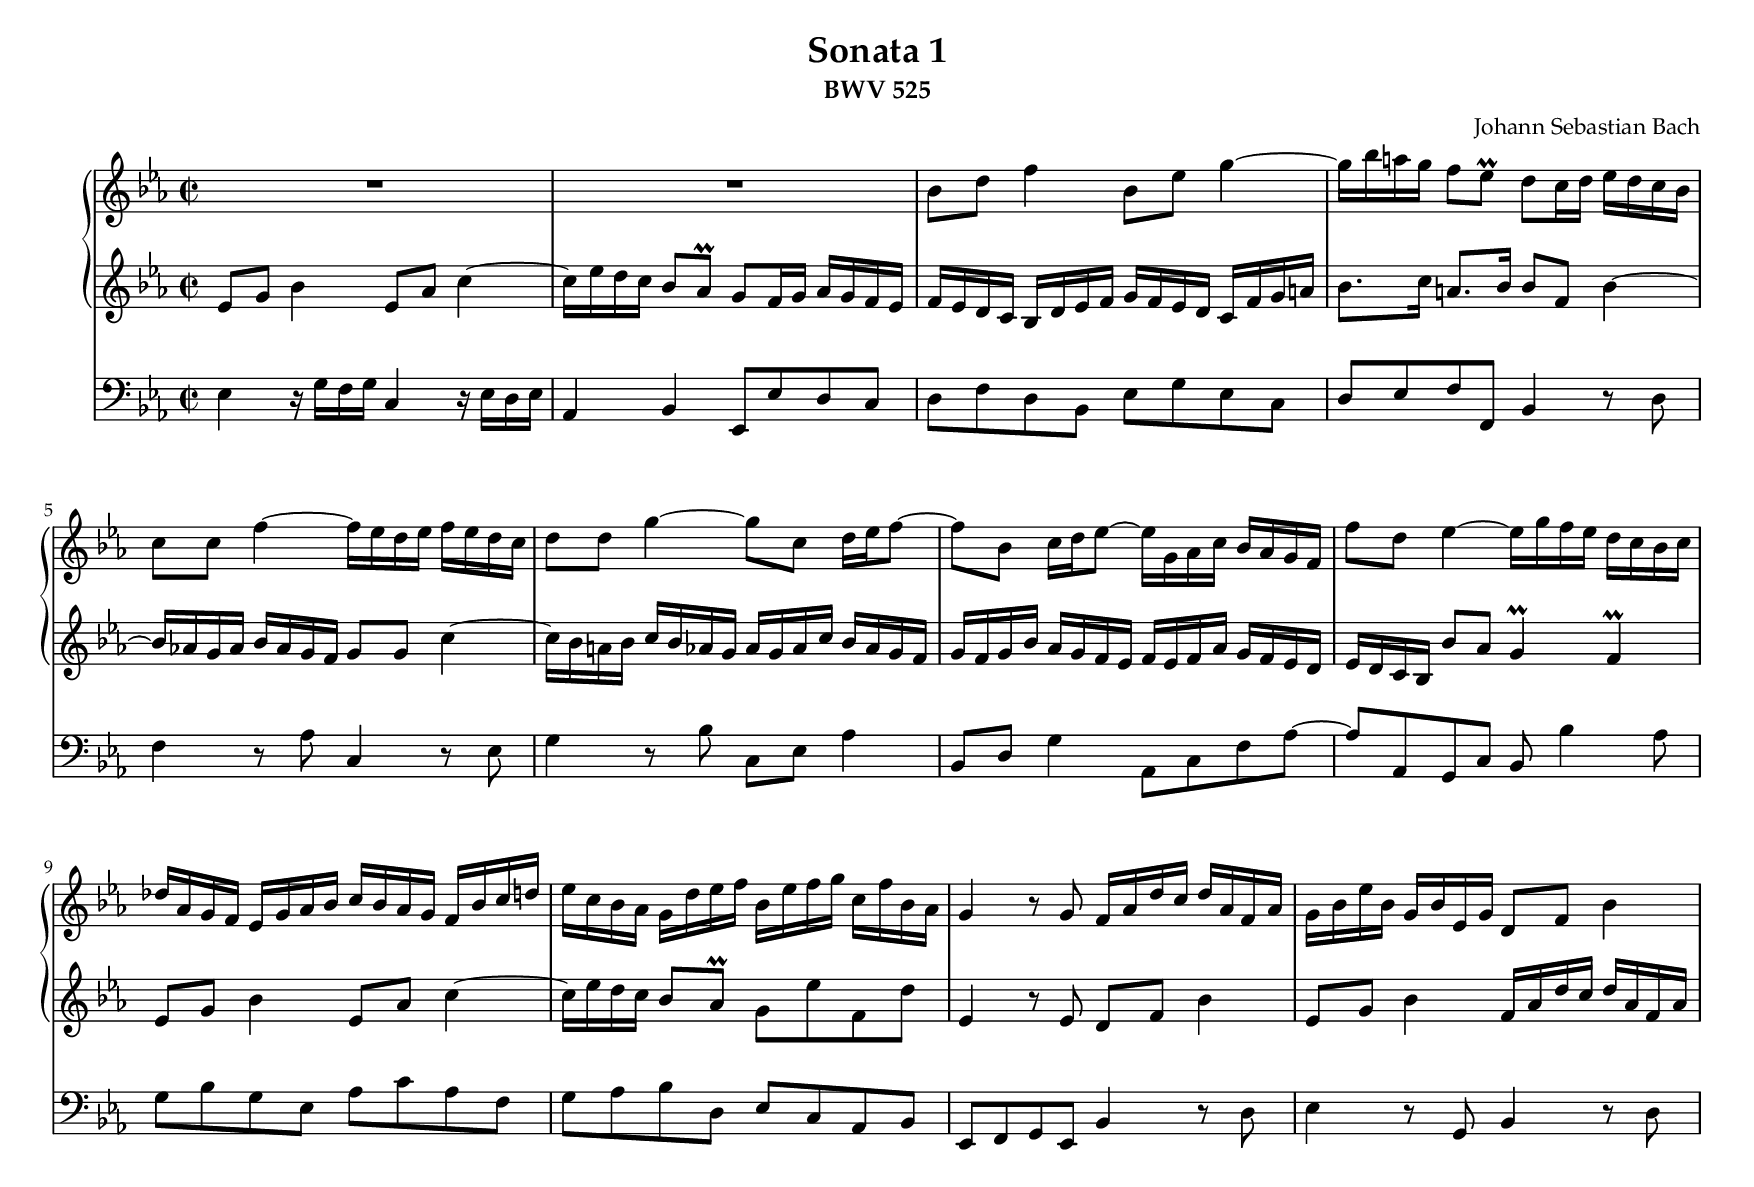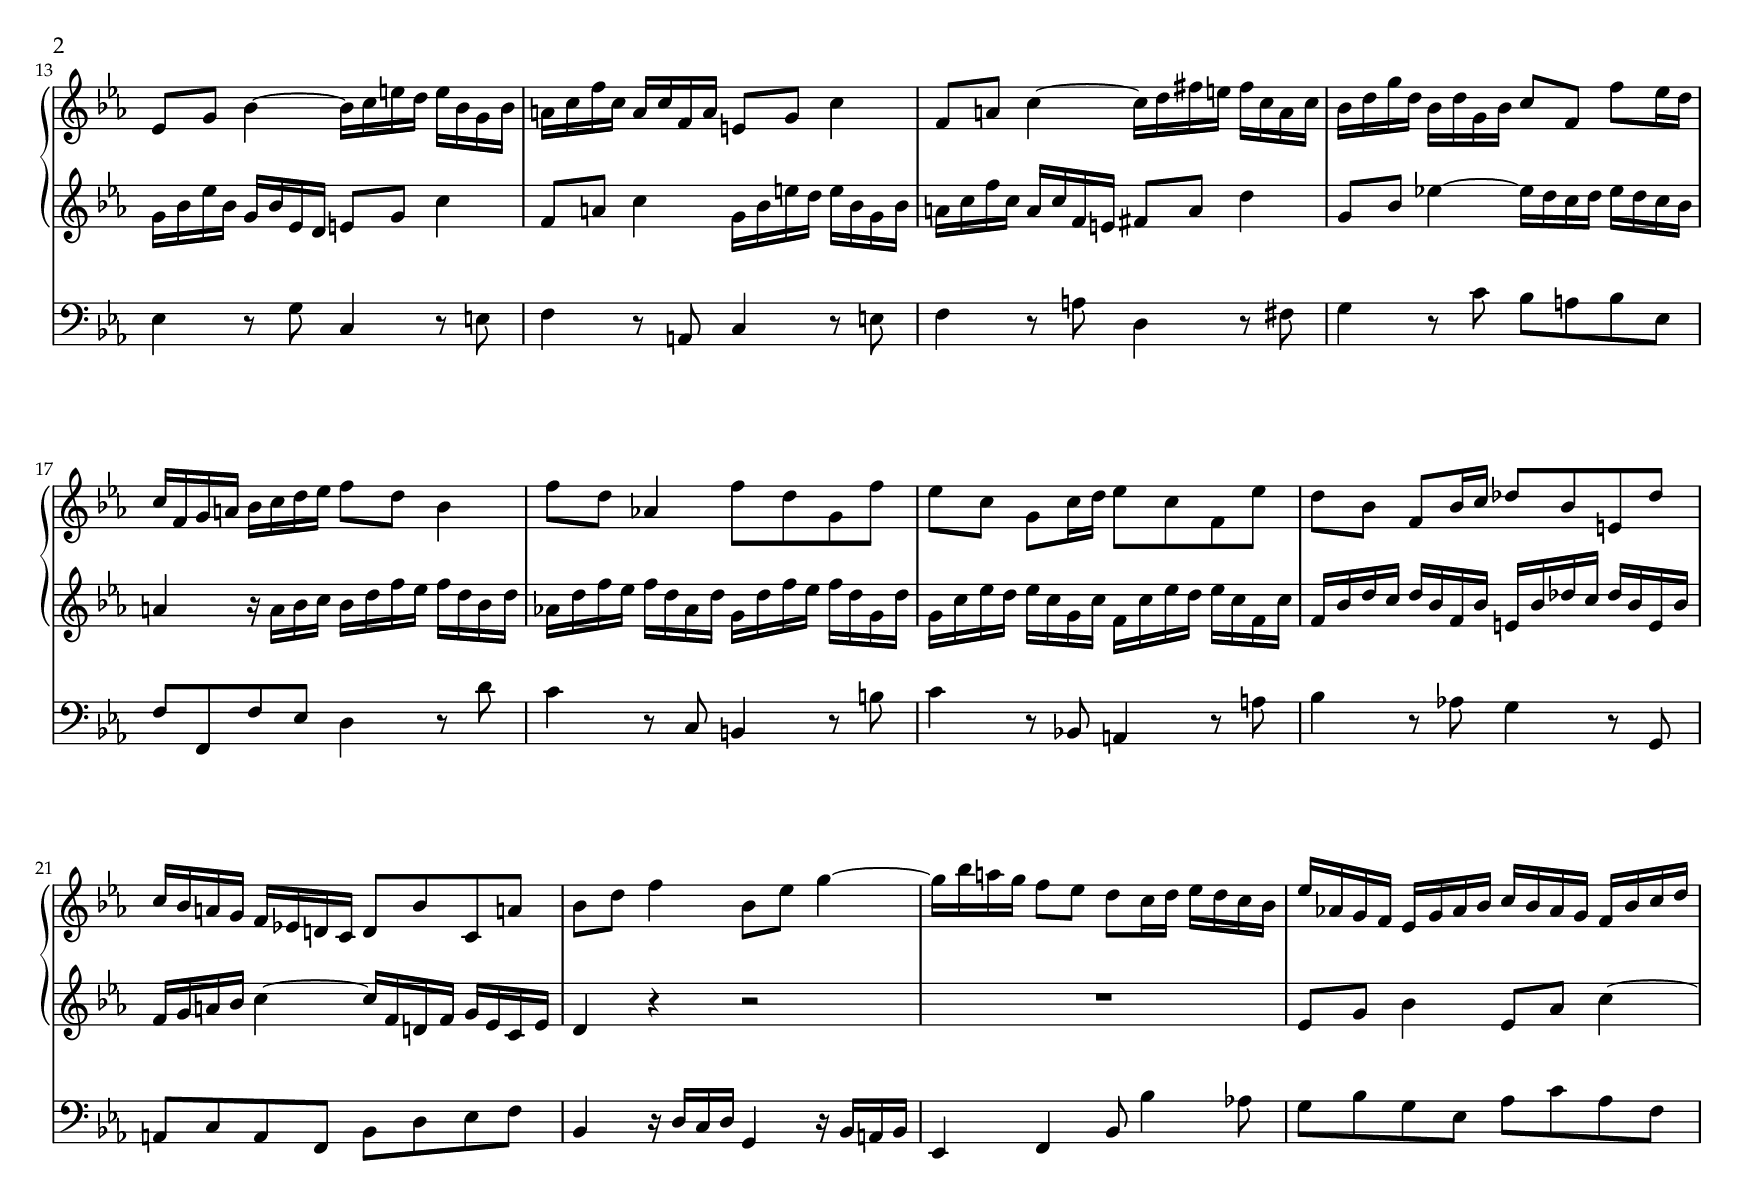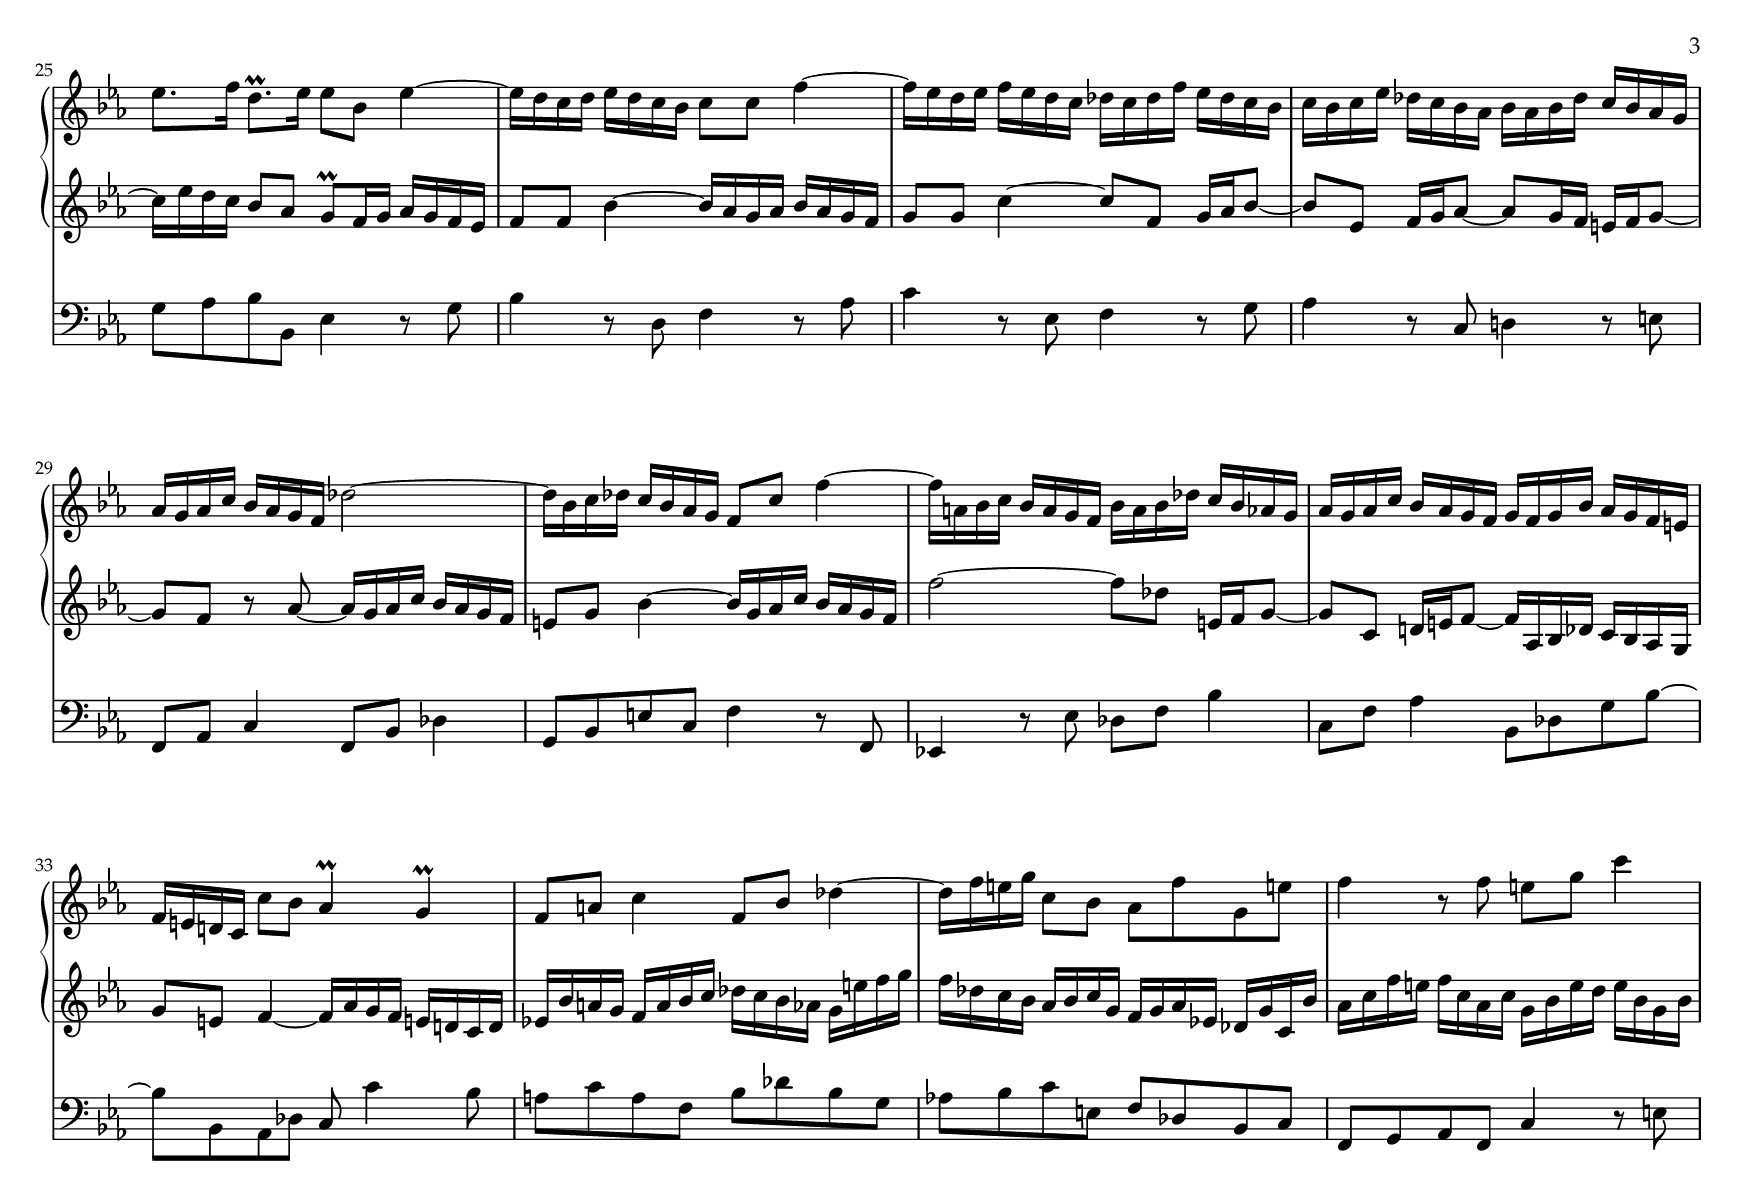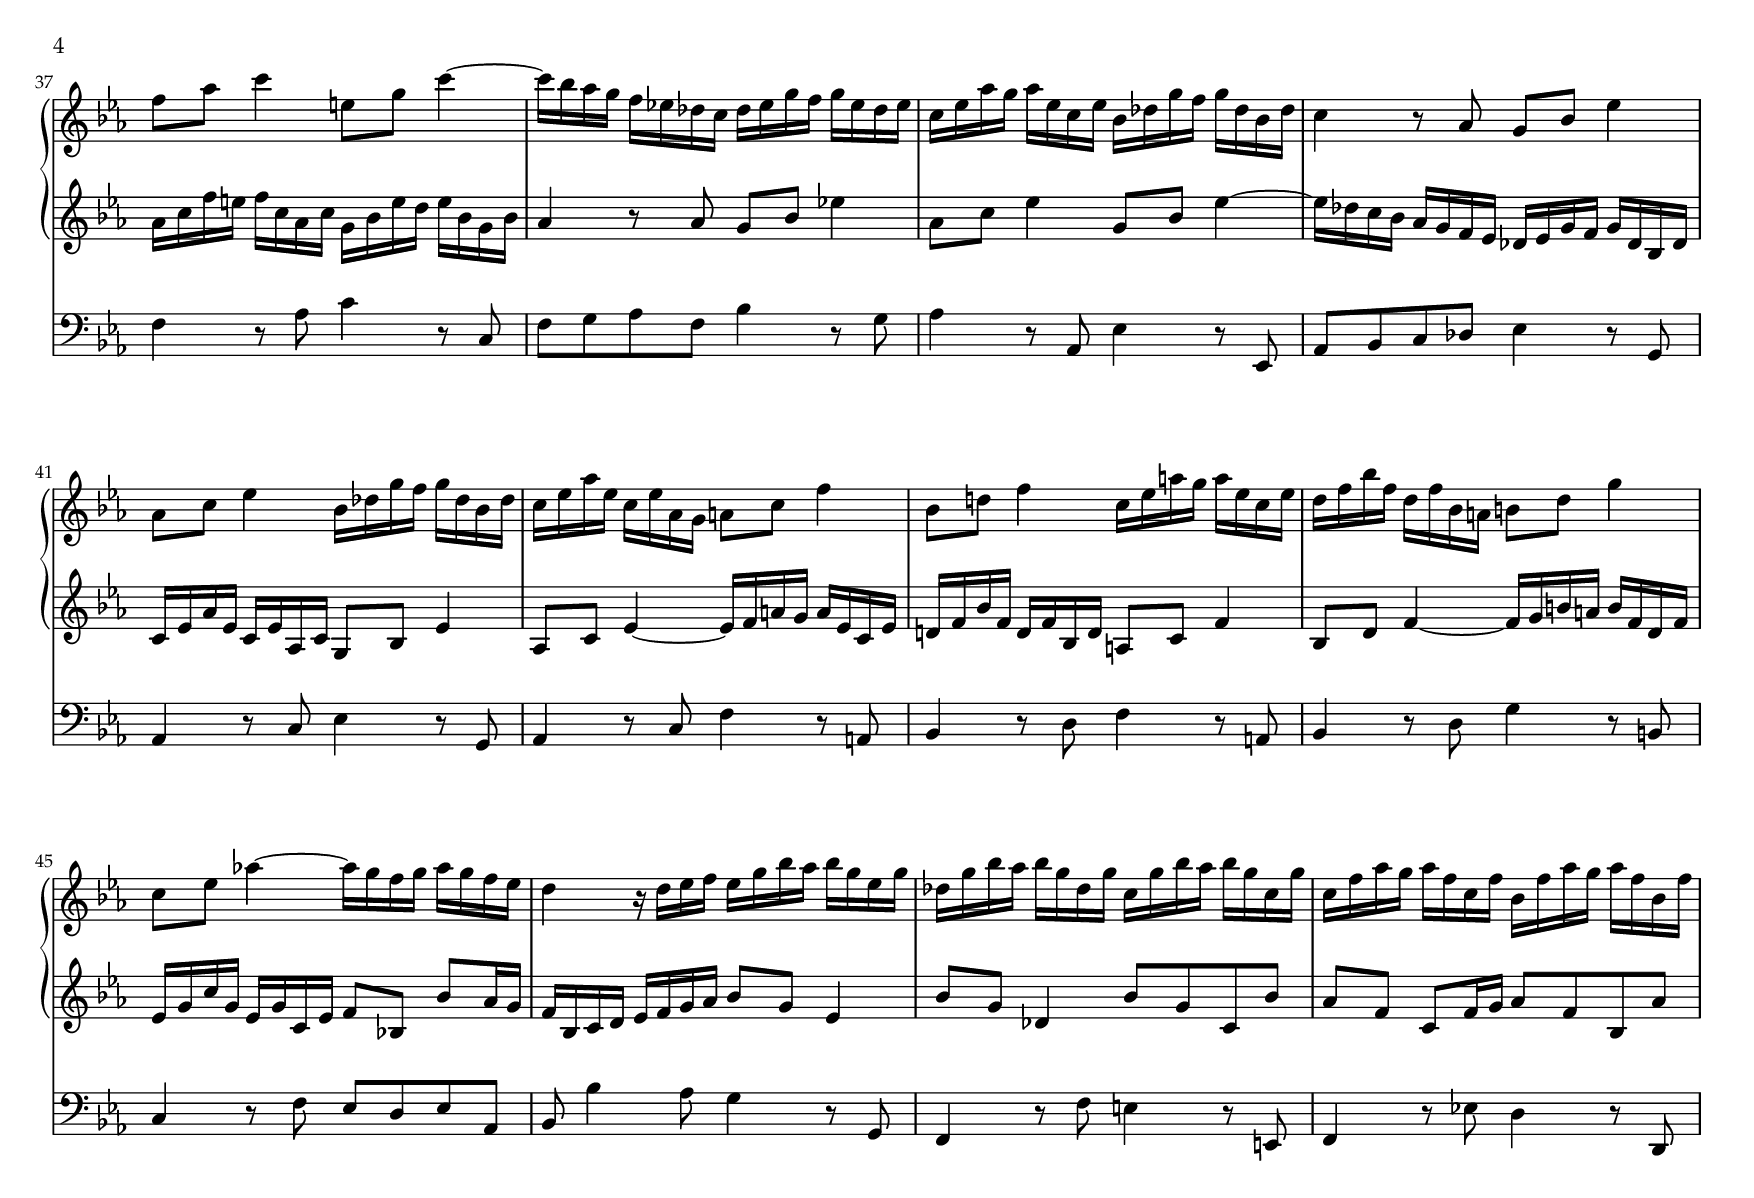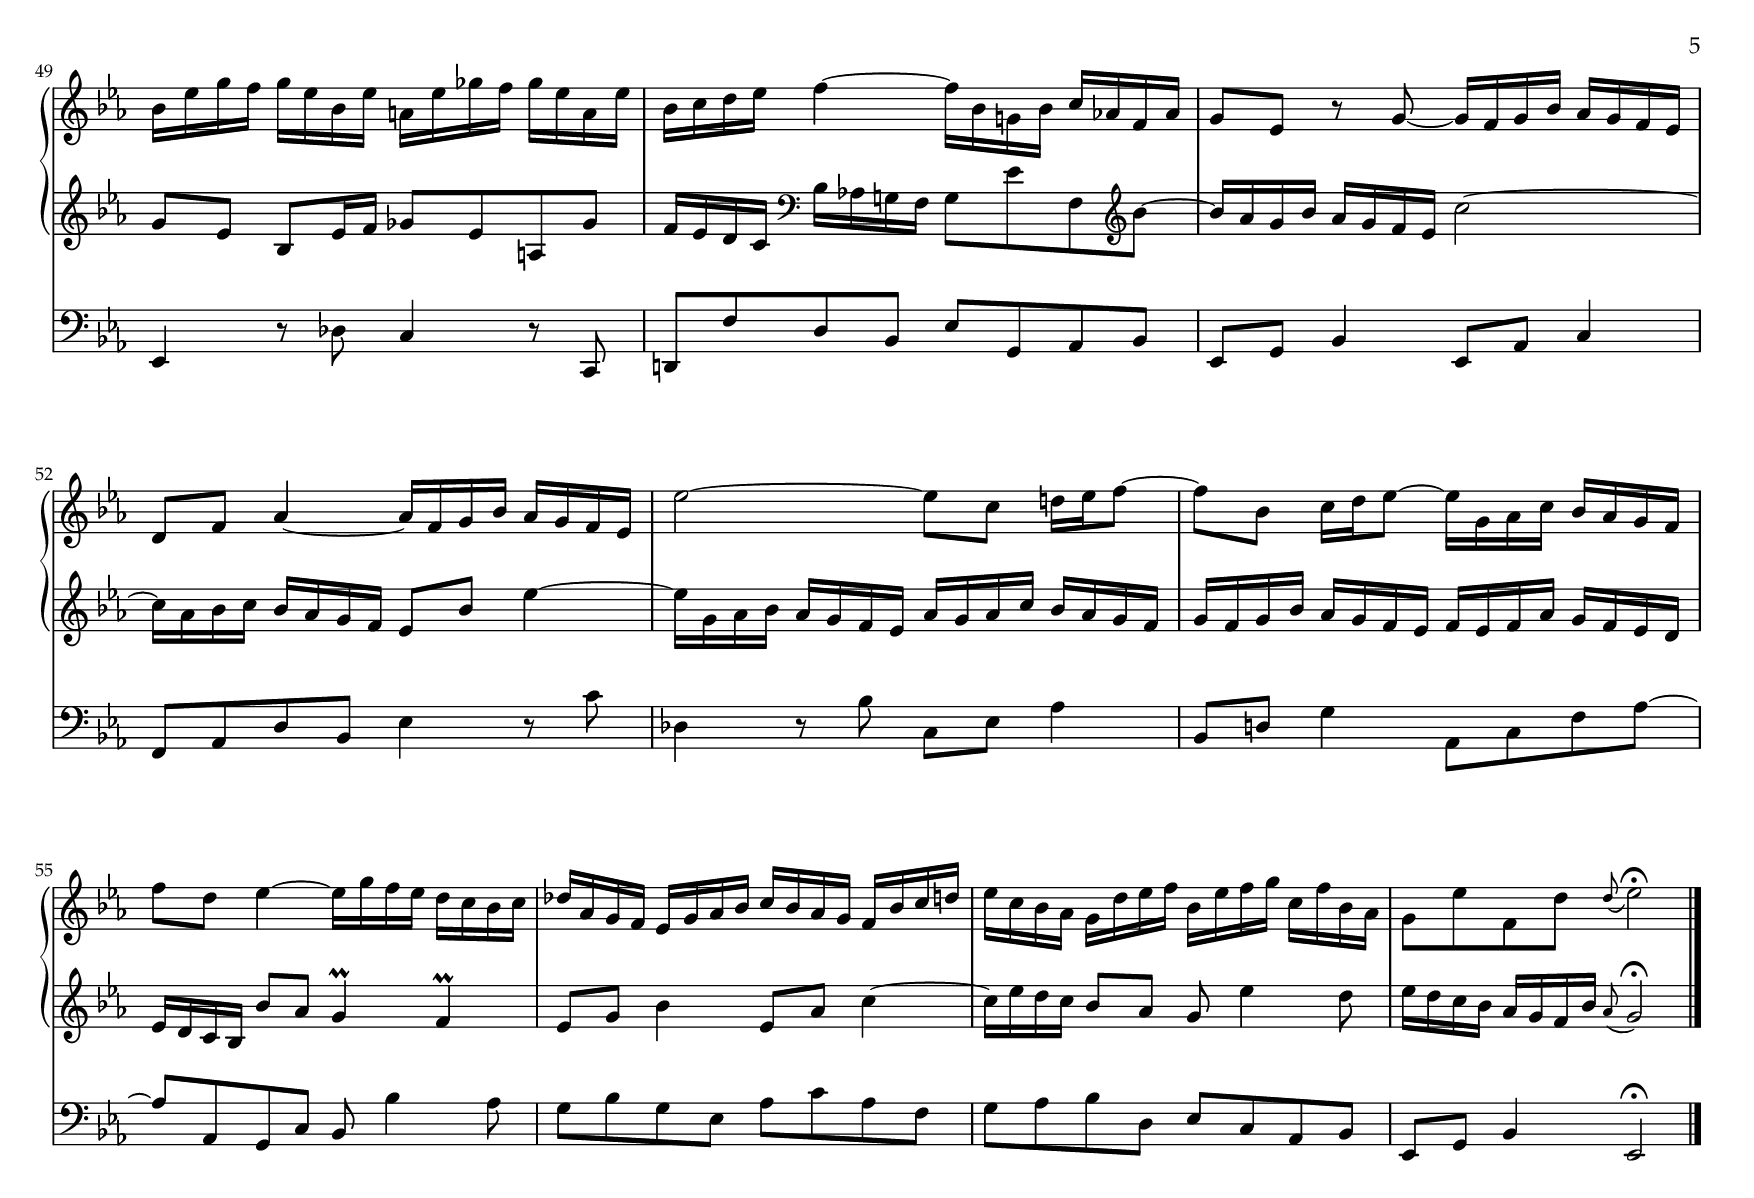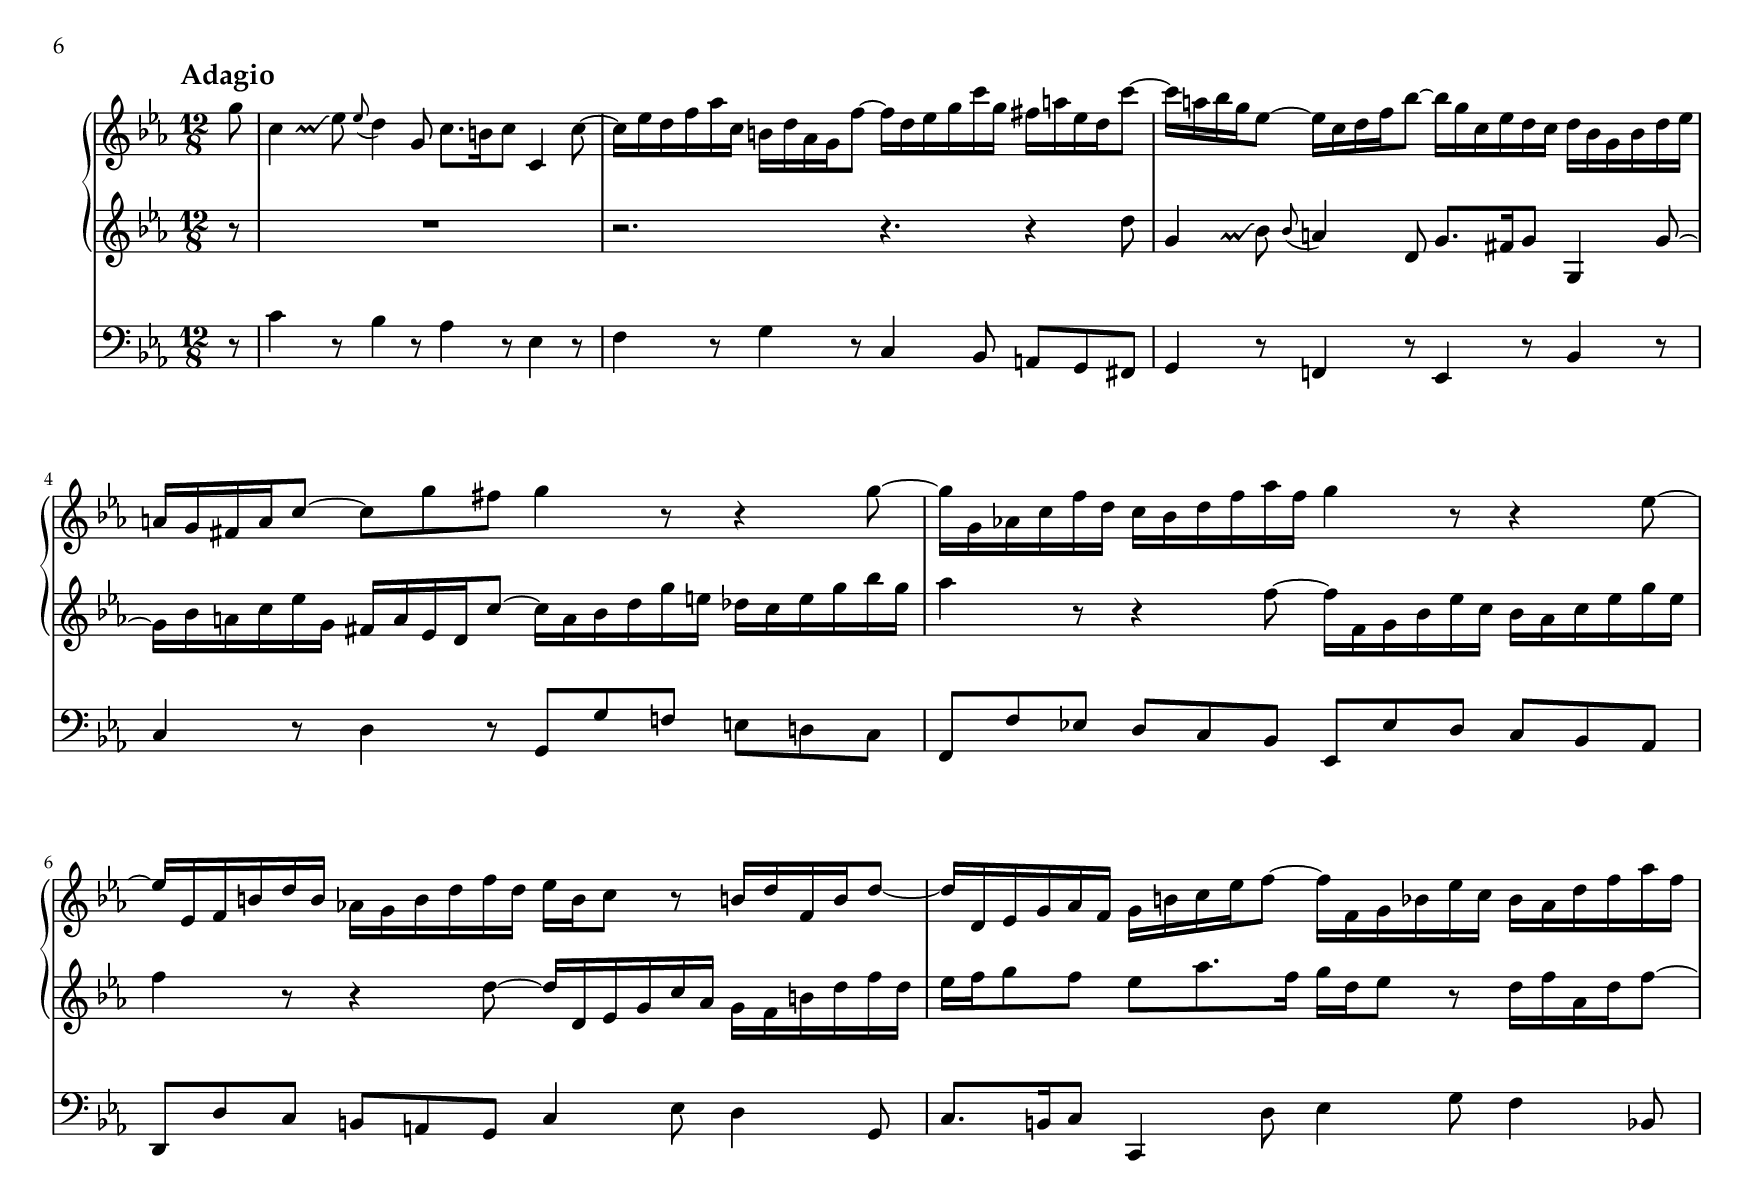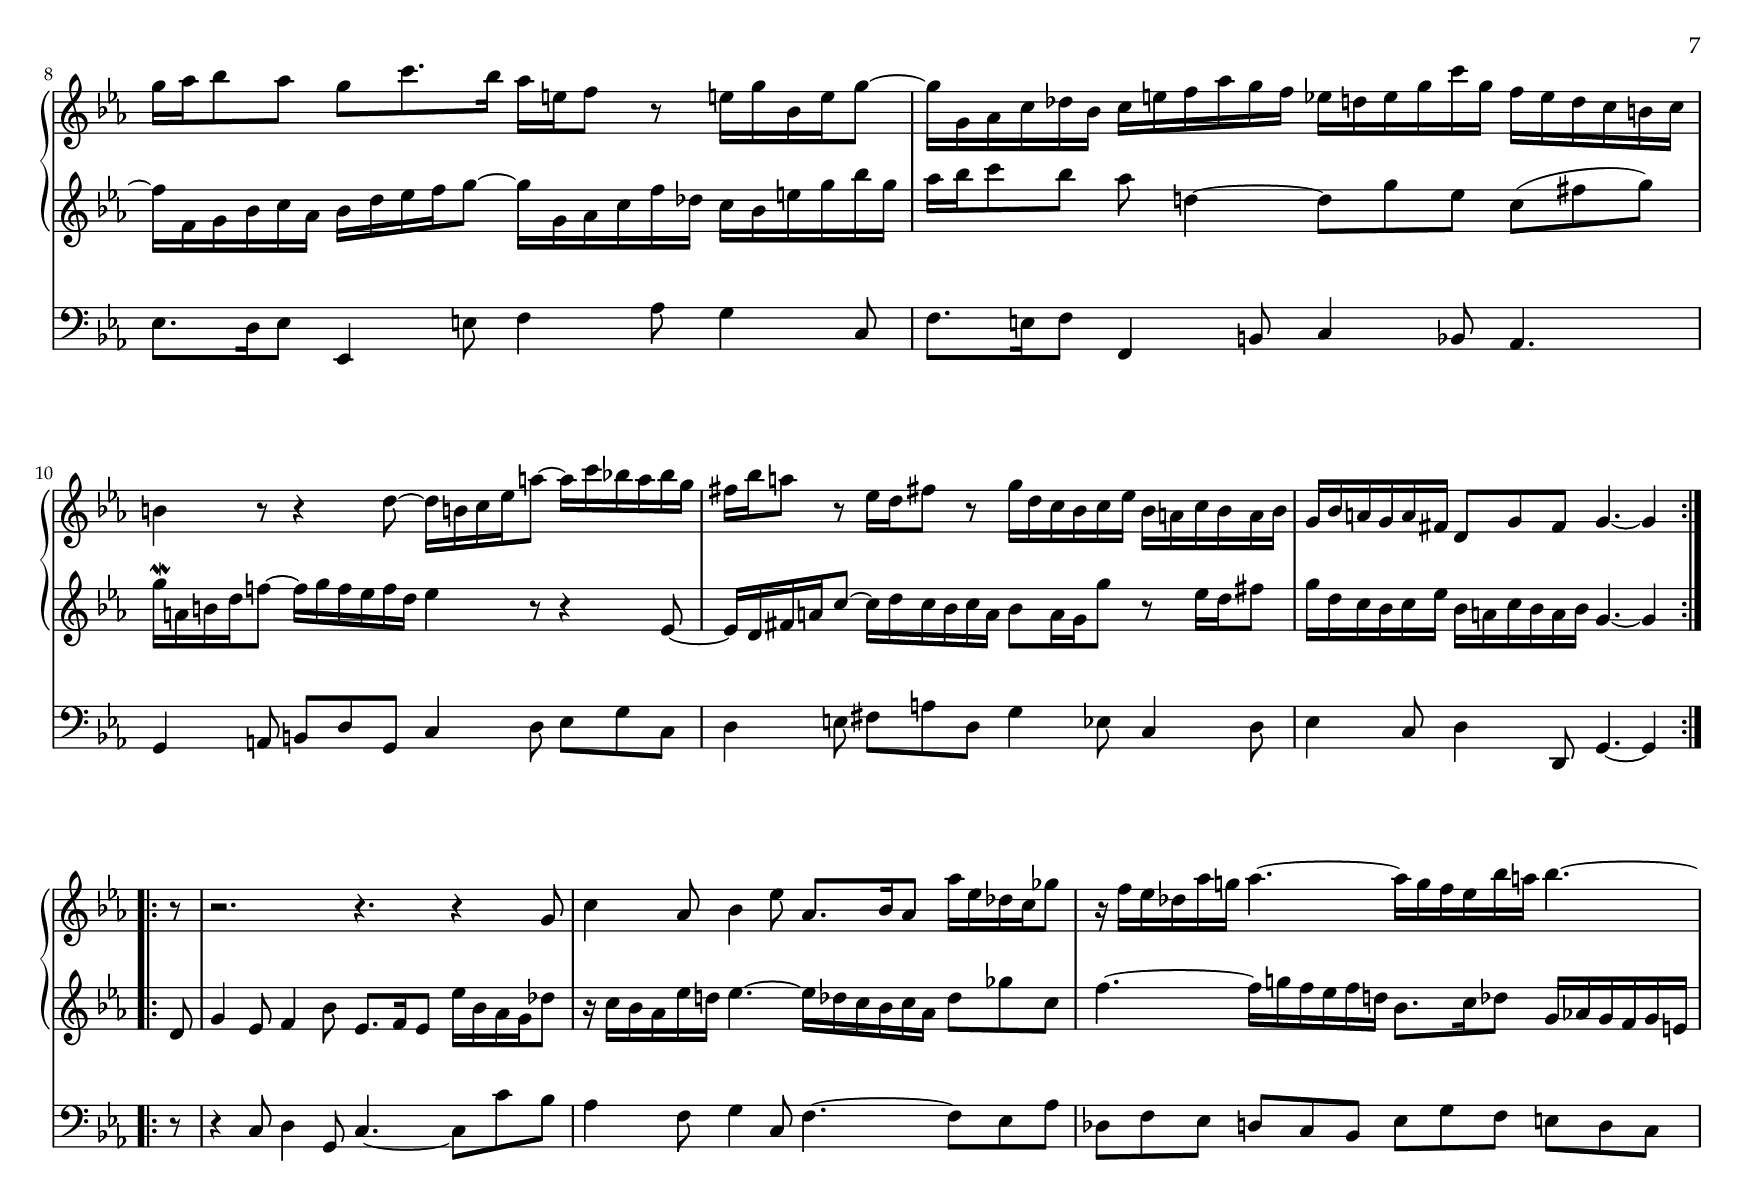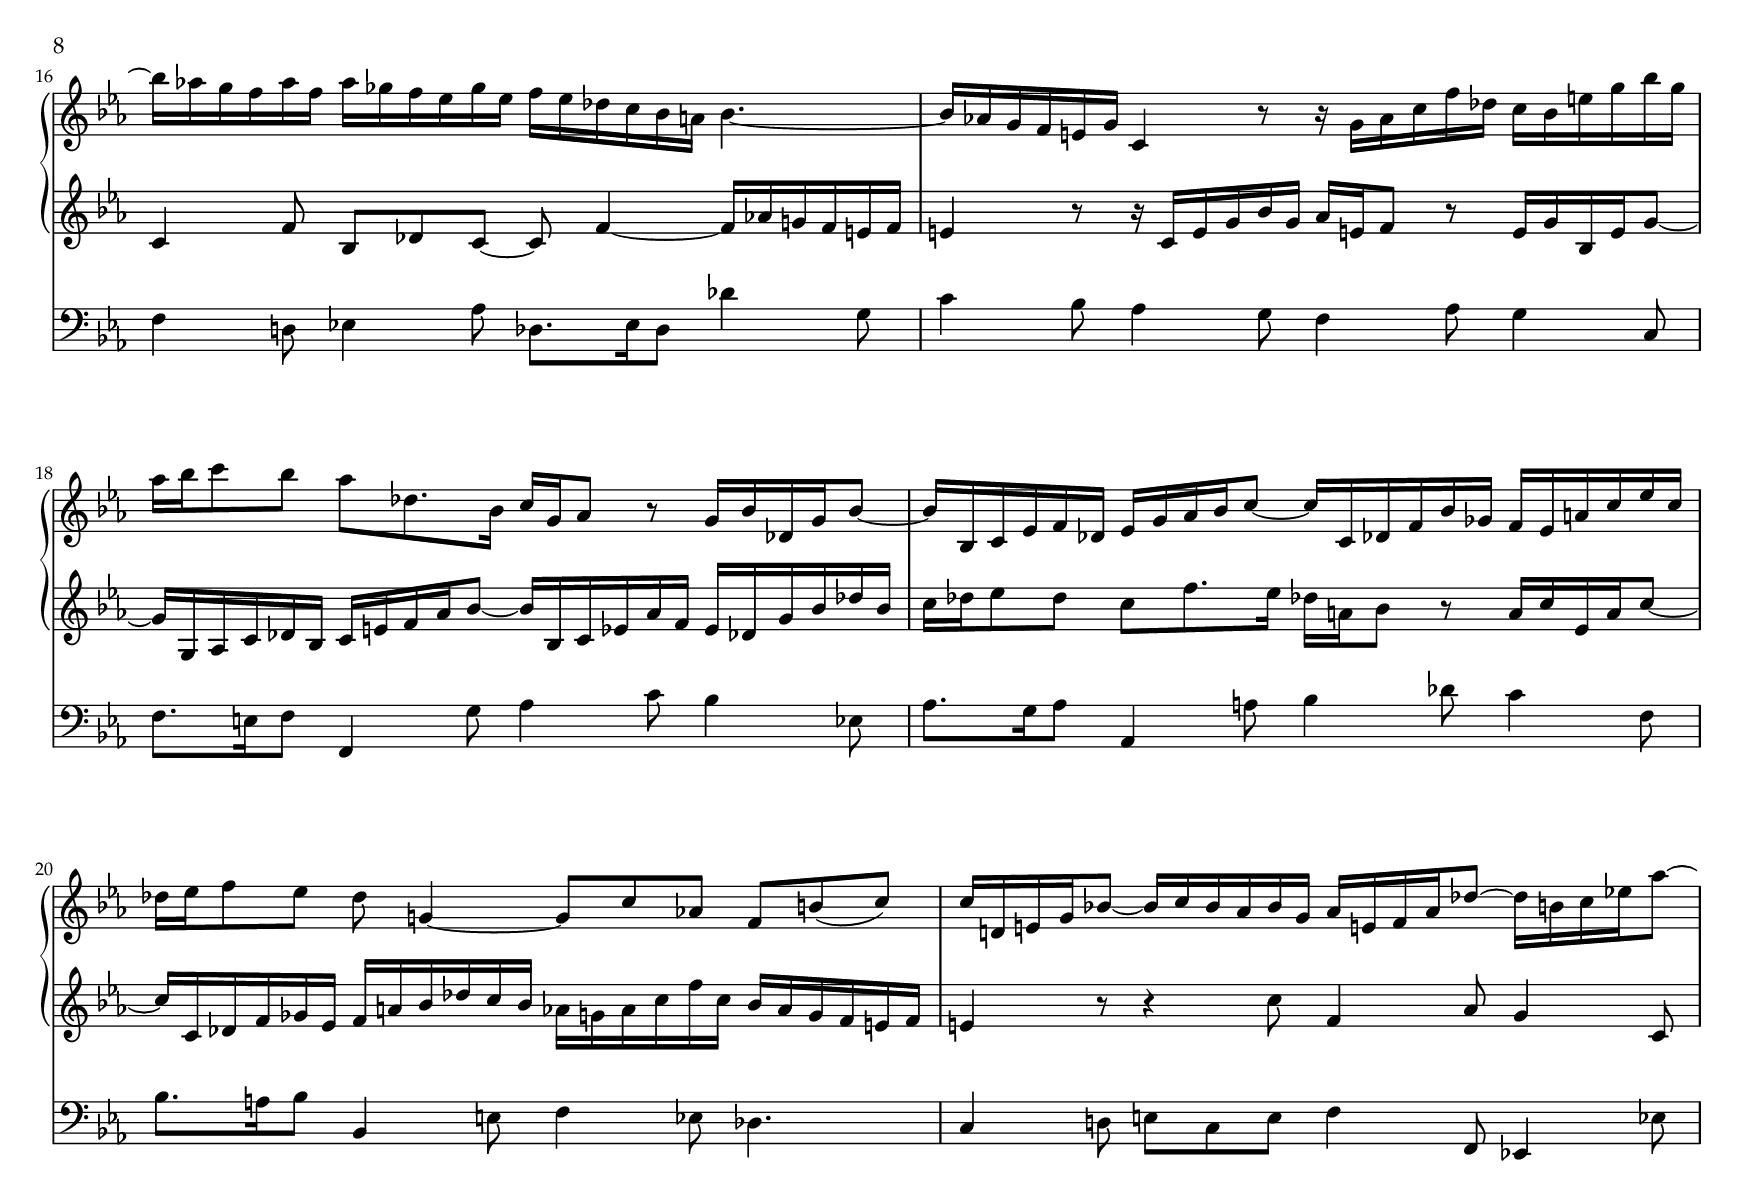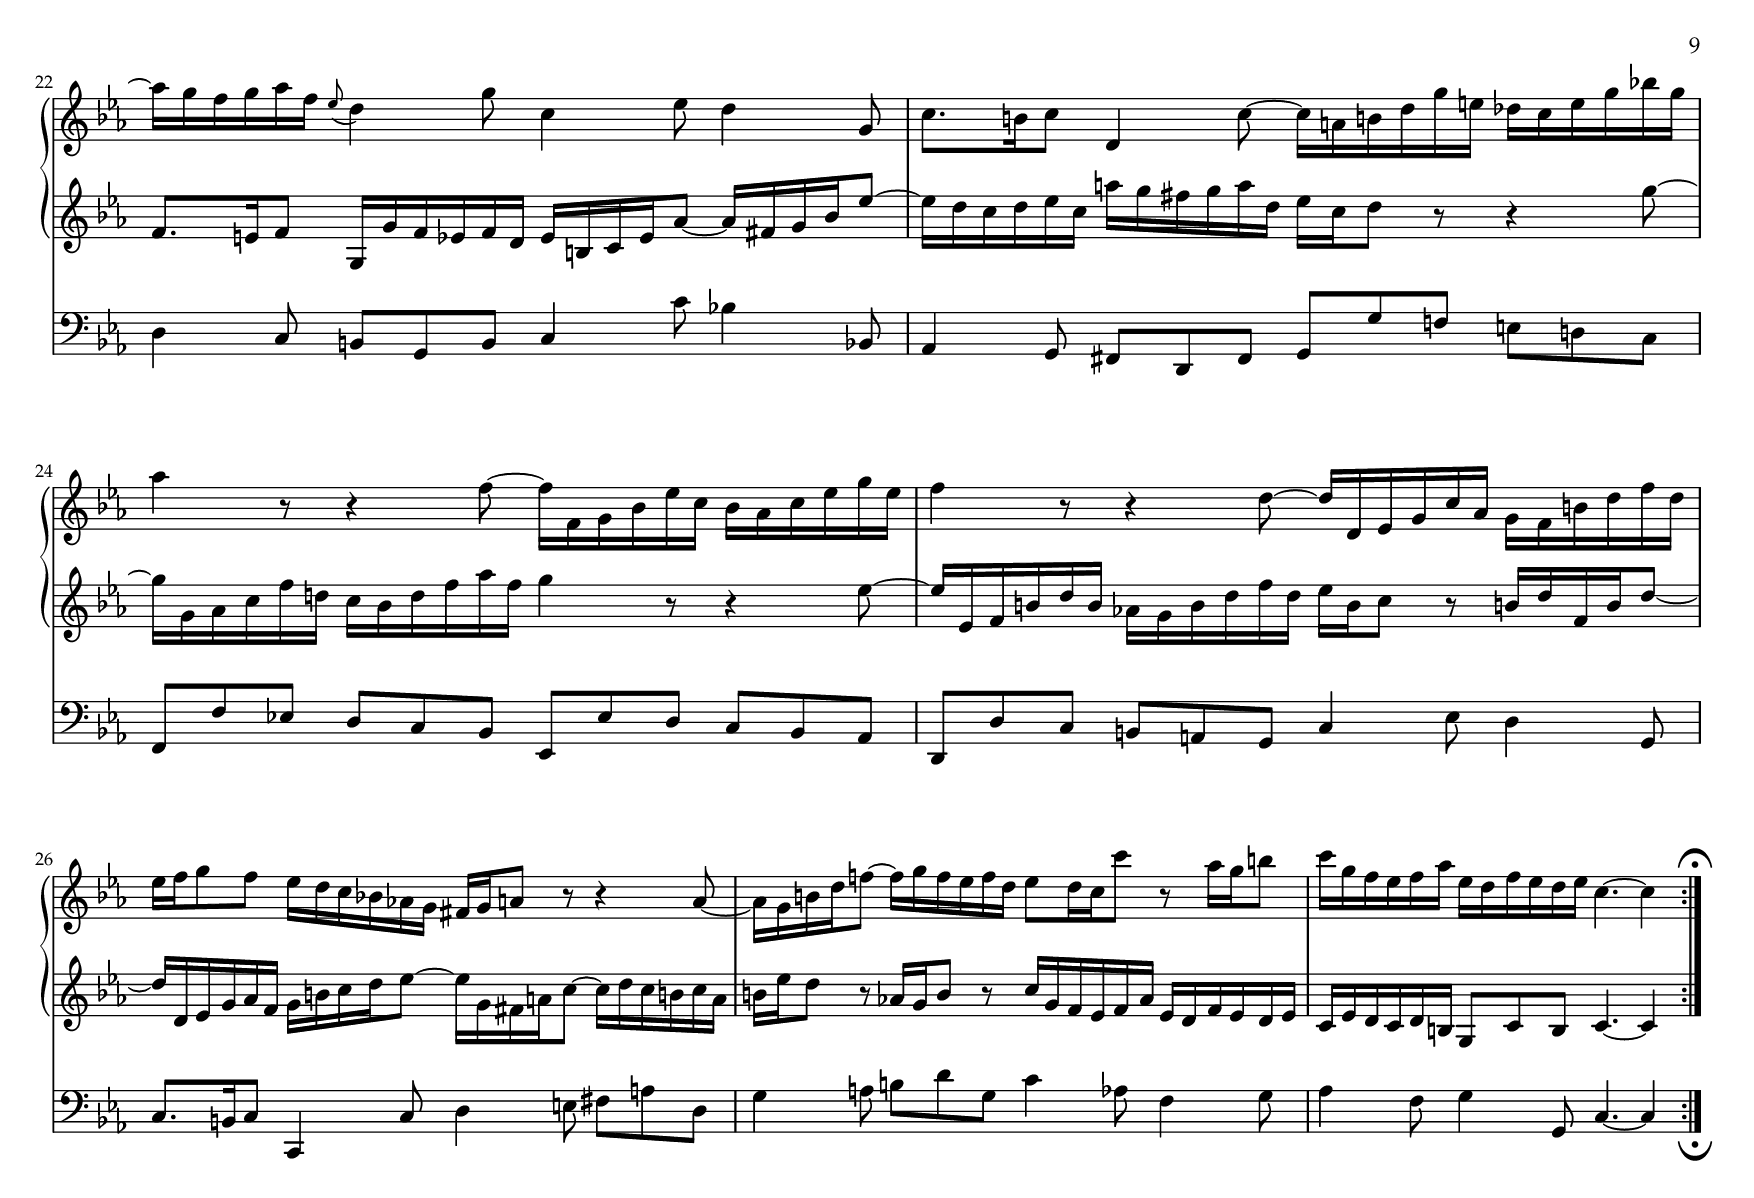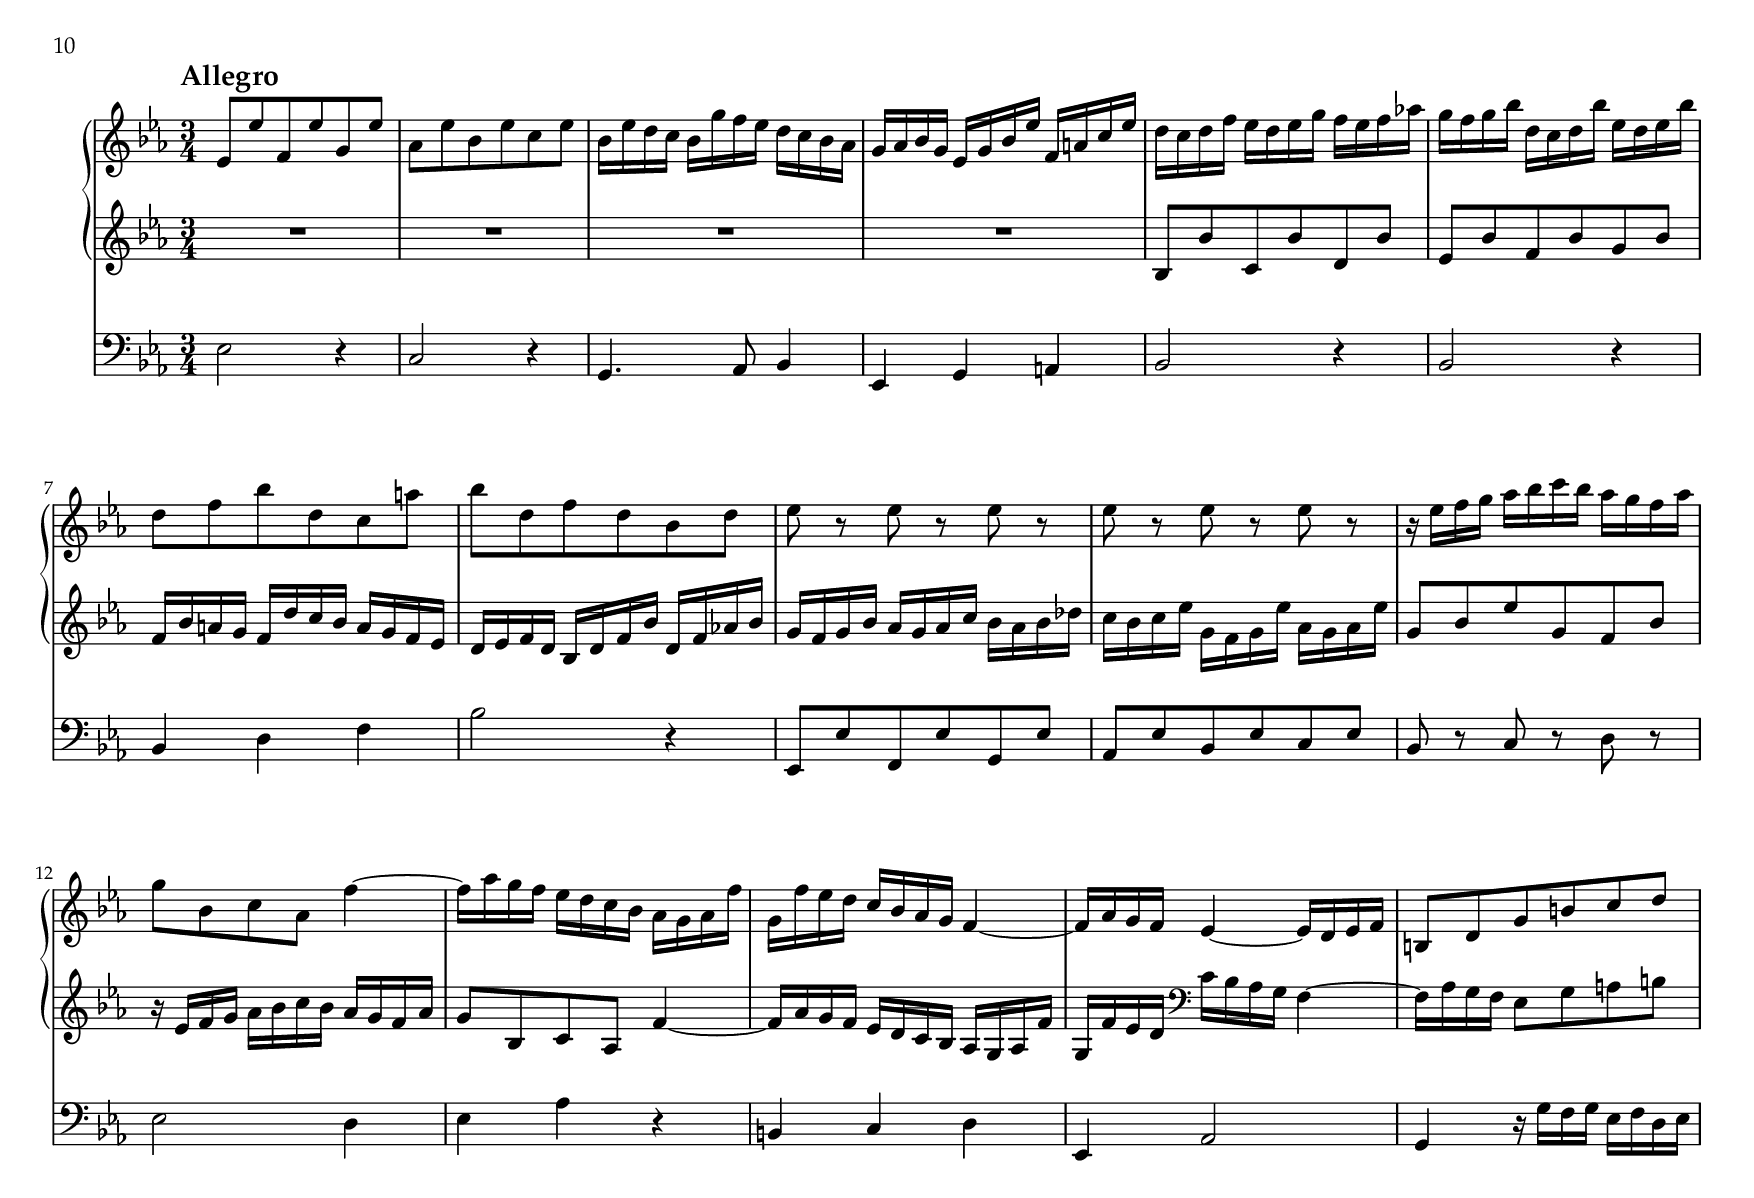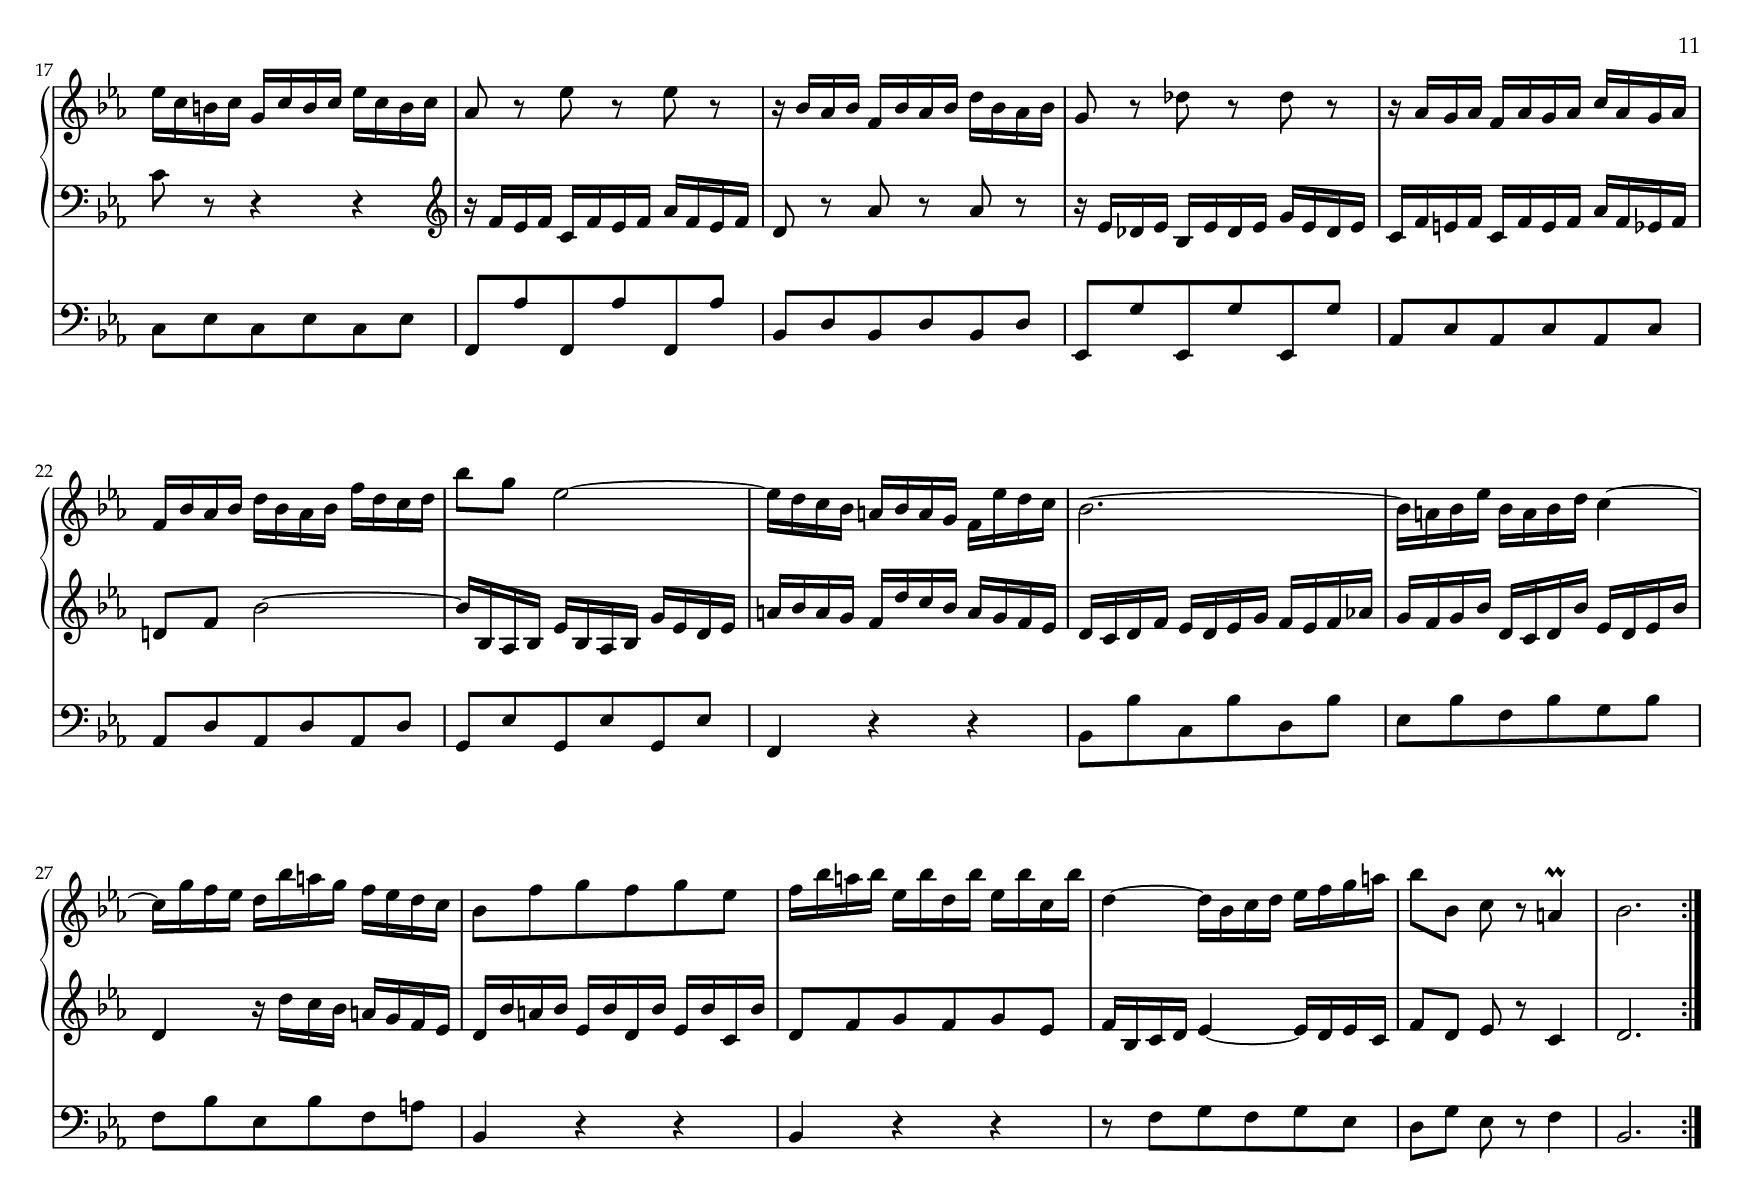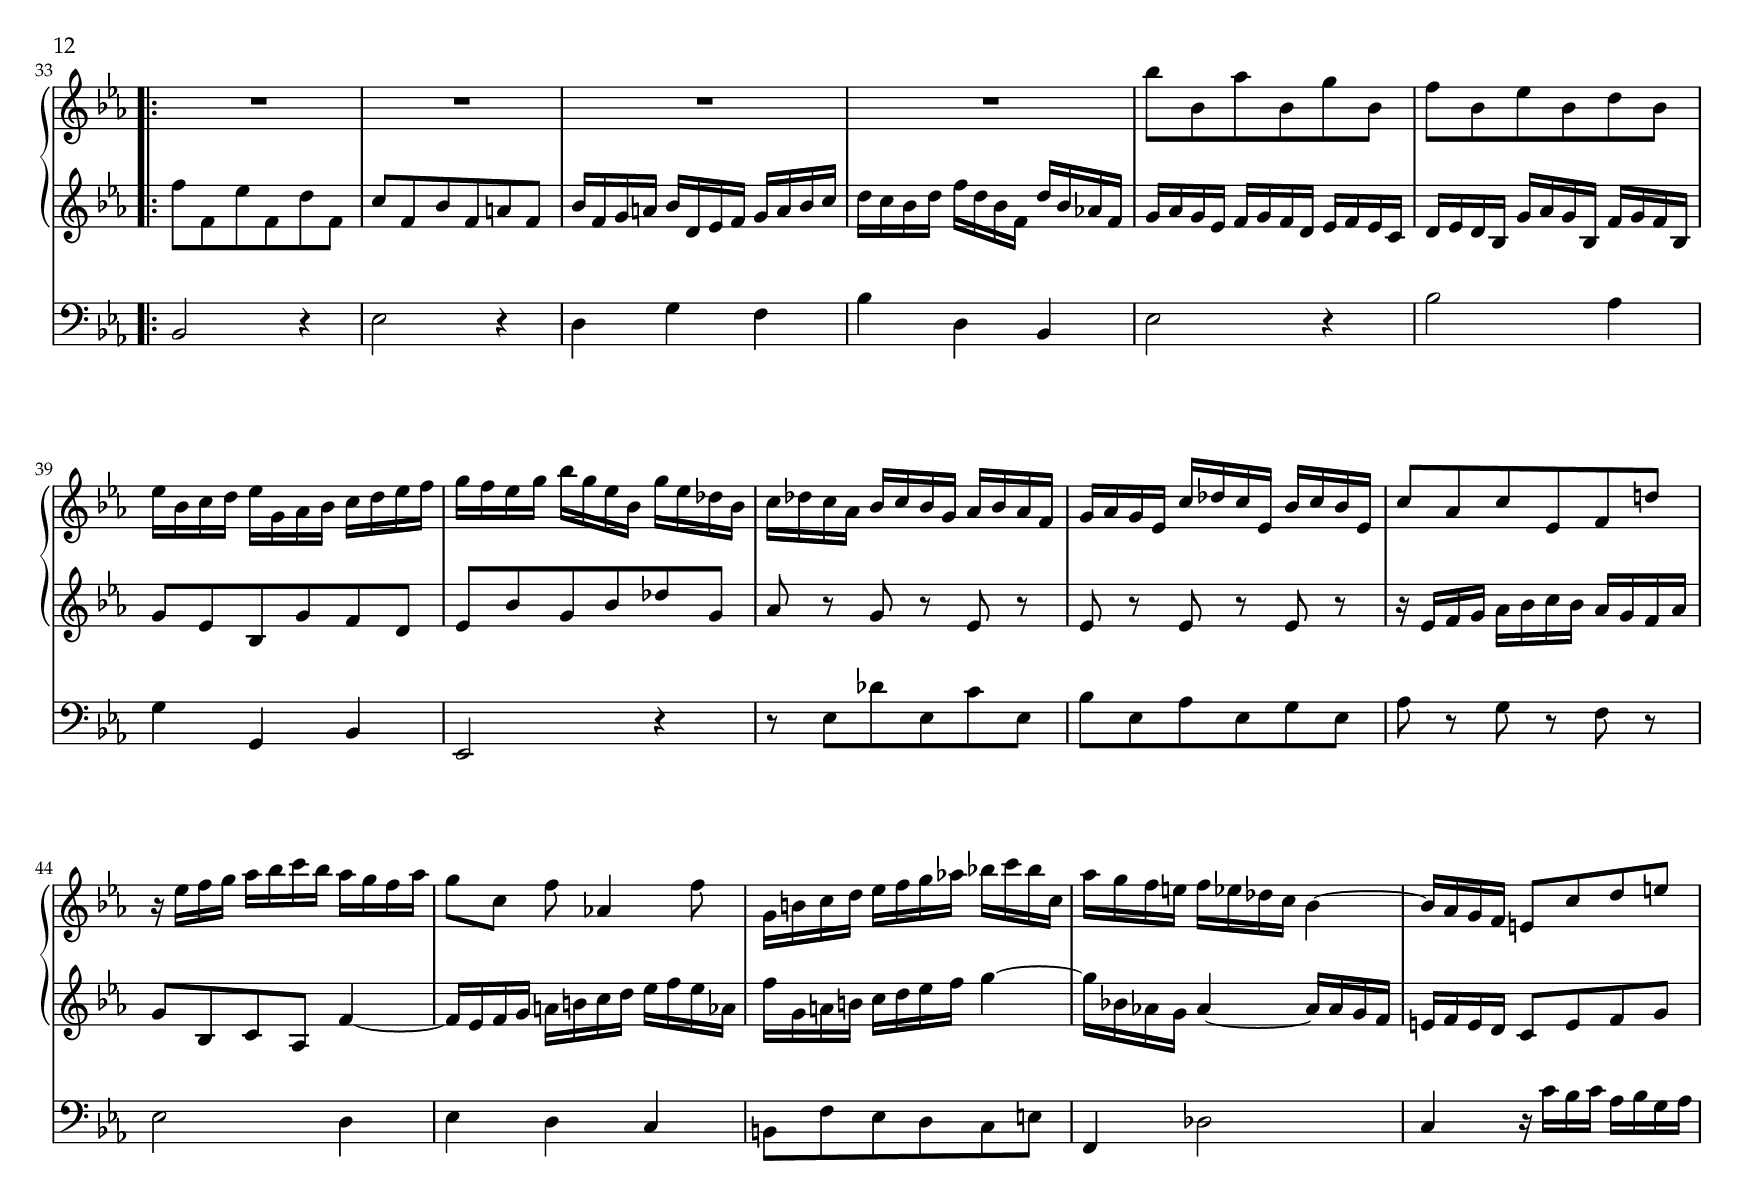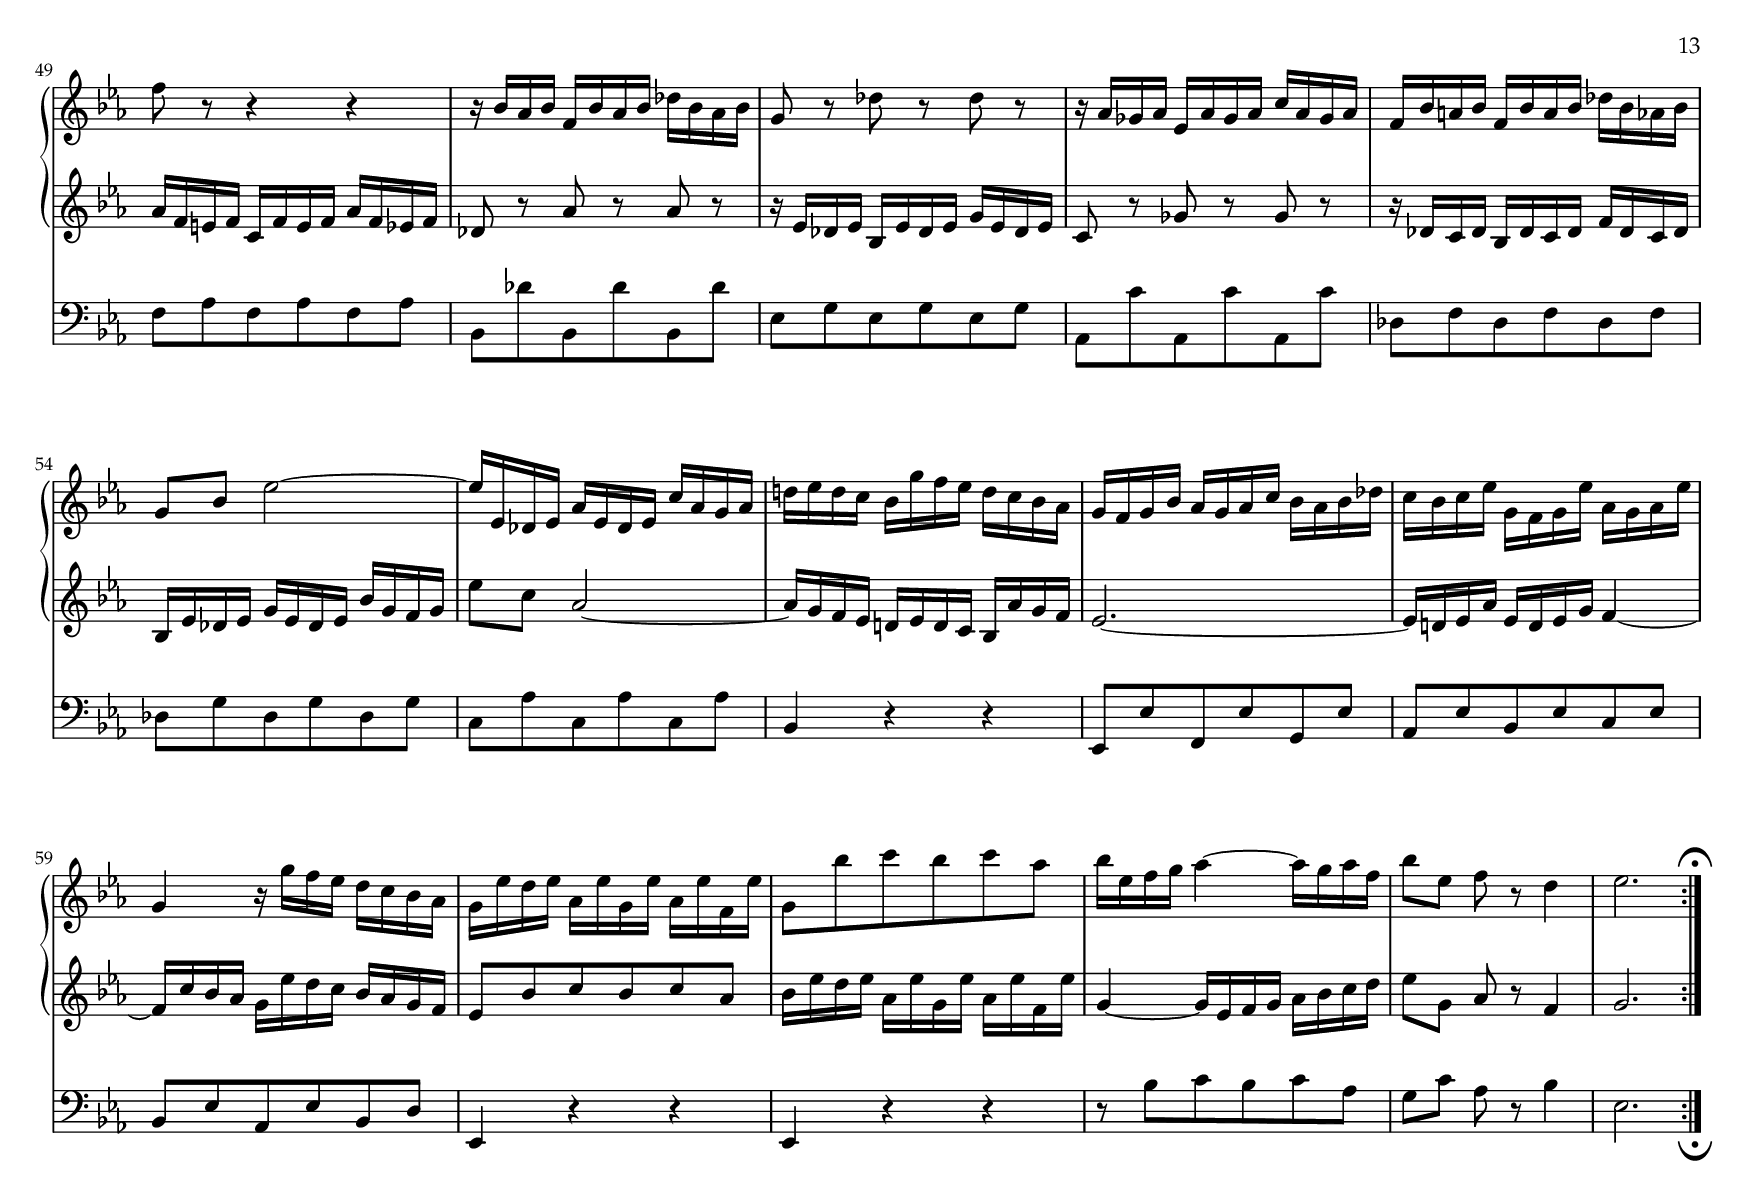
\version "2.22.1"
\include "deutsch.ly"

#(set! paper-alist (cons '("a4landscape" . (cons (* 297 mm) (* 210 mm))) paper-alist))

\paper {
  #(set-paper-size "a4landscape")
  #(define fonts
     (make-pango-font-tree
      "Palatino"
      "Nimbus Sans,Nimbus Sans L"
      "Luxi Mono"
      1))
  left-margin = 0.9\cm
  right-margin = 0.9\cm
  top-margin = 0.9\cm
  bottom-margin = 0.9\cm
  %   left-margin = 0.7\cm
  %   right-margin = 0.6\cm
  %   top-margin = 0.6\cm
  %   bottom-margin = 0.6\cm
  ragged-bottom = ##f
  ragged-last-bottom = ##f
}

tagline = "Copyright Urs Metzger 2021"
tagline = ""

fermataOverBarLines = {
  \override Score.RehearsalMark.break-visibility = #begin-of-line-invisible
  \mark \markup { \musicglyph #"scripts.ufermata" }
  \override Staff.RehearsalMark.direction = #DOWN
  \override Staff.RehearsalMark.rotation = #'(180 0 0)
}

moveTS = #(define-music-function (parser location offset) (pair?)
            #{ \once \override TextScript #'extra-offset = #offset
            #})
setBeamCounts = #(define-music-function (parser location left right) (number? number?)
                   #{ \set stemLeftBeamCount = #left
                      \set stemRightBeamCount = #right
                   #})

tr = ^\markup { \hspace #0.6 \small \musicglyph #"scripts.trill" }

tupNumOff = \omit TupletNumber

tupNumOn = \undo \omit TupletNumber

schleifer = \markup {
  \postscript #"
0.1 0.18 moveto
0.65 0.85 lineto
1.1 0.45 lineto
1.5 0.85 lineto
1.95 0.45 lineto
3.0 1.64 lineto
3.15 1.72 lineto
3.3 1.72 lineto
3.4 1.63 lineto
3.18 1.55 lineto
3.02 1.50 lineto
2.10 0.35 lineto
1.85 0.00 lineto
1.4 0.45 lineto
1.0 0.00 lineto
0.60 0.43 lineto
0.2 0.12 lineto
closepath
fill
stroke
"
}


\header {
  title = "Sonata 1"
  subtitle = "BWV 525"
  composer = "Johann Sebastian Bach"
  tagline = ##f
}

globalA = {
  \key es \major
  \time 2/2
  \set Timing.beamExceptions = #'()
  \set Timing.baseMoment = #(ly:make-moment 1/4)
  \set Timing.beamExceptions = #'((end . (((1 . 8) . (4 4))
                                          ((1 . 16) . (4 4 4 4)))))
}

rightA = \relative b' {
  \globalA
  R1
  R1
  b8  d f4 b,8 es g4~
  g16 b a g f8 es \prall d c16 d es d c b
  \barNumberCheck 5
  c8 c f4~ f16 es d es f es d c
  d8 d g4~ g8 c, d16 es f8~
  f8 b, c16 d es8~ es16 g, as c b as g f
  f'8 d es4~ es16 g f es d c b c
  des16 as g f es g as b c b as g f b c d
  \barNumberCheck 10
  es c b as g d' es f b, es f g c, f b, as
  g4 r8 g f16 as d c d as f as
  g16 b es b g b es, g d8 f b4
  es,8 g b4~ b16 c e d e b g b
  a16 c f c a c f, a e8 g c4
  \barNumberCheck 15
  f,8 a c4~ c16 d fis e fis c a c
  b16 d g d b d g, b c8 f, f' es16 d
  c16 f, g a b c d es f 8 d b4
  f'8 d as!4 f'8 d g, f'
  es8 c g c16 d es8 c f, es'
  \barNumberCheck 20
  d8 b f b16c des8 b e, des'
  c16 b a g f es! d! c d8 b' c, a'!
  b8  d f4 b,8 es g4~
  g16 b a g f8 es d c16 d es d c b
  es16 as,! g f es g as b c b as g f b c d
  \barNumberCheck 25
  es8. f16 d8. \prall es16 es8 b es4~
  es16 d c d es d c b c8 c f4~
  f16 es d es f es d c des c des f es des c b
  c16b c es des c b as b as b des c b as g
  as16 g as c b as g f des'2~
  \barNumberCheck 30
  des16 b c des c b as g f8 c' f4~
  f16 a, b c b a g f b a b des c b as g
  as16 g as c b as g f g f g b as g f e
  f16 e d! c c'8 b as4 \prall g \prall
  f8 a c4 f,8 b des4~
  \barNumberCheck 35
  des16 f e g c,8 b as f' g, e'!
  f4 r8 f e g c4
  f,8 as c4 e,8 g c4~
  c16 b as g f es! des! c des es g f g es des es
  c16 es as g as es c es b des g f g des b des
  \barNumberCheck 40
  c4 r8 as g b es4
  as,8 c es4 b16 des g f g des b des
  c16 es as es c es as, g a8 c f4
  b,8 d! f4 c16 es a g a es c es
  d16 f b f d f b, a h8 d g4
  \barNumberCheck 45
  c,8 es as!4~ as16 g f g as g f es
  d4 r16 d es f es g b as b g es g
  des16 g b as b g des g c, g' b as b g c, g'
  c,16 f as g as f c f b, f' as g as f b, f'
  b,16 es g f g es b es a, es' ges f ges es a, es'
  \barNumberCheck 50
  b16 c d es f4~ f16 b, g! b c as! f as
  g8 es r g~ g16 f g b as g f es
  d8 f as4~ as16 f g b as g f es
  es'2~ es8 c d!16 es f8~
  f8 b, c16 d es8~ es16 g, as c b as g f
  \barNumberCheck 55
  f'8 d es4~ es16 g f es d c b c
  des16 as g f es g as b c b as g f b c d
  es16 c b as g d' es f b, es f g c, f b, as
  g8 es' f, d'
  \appoggiatura d8 es2 \fermata
}

leftA = \relative es' {
  \globalA
  es8 g b4 es,8 as c4~
  c16 es d c b8 as \prall g8 f16 g as g f es
  f16 es d c b d es f g f es d c f g a
  b8. c16 a8. b16 b8 f b4~
  \barNumberCheck 5
  b16 as! g as b as g f g8 g c4~
  c16 b a b c b as g as g as c b as g f
  g16 f g b as g f es f es f as g f es d
  es16 d c b b'8 as g4 \prall f \prall
  es8 g b4 es,8 as c4~
  \barNumberCheck 10
  c16 es d c b8 as \prall g8 es' f, d'
  es,4 r8 es d f b4
  es,8 g b4 f16 as d c d as f as
  g16 b es b g b es, d e8 g c4
  f,8 a c4 g16 b e d e b g b
  \barNumberCheck 15
  a16 c f c a c f, e fis8 a d4
  g,8 b es!4~ es16 d c d es d c b
  a4 r16 a b c b16 d f es f d b d
  as!16 d f es f d as d g, d' f es f d g, d'
  g,16 c es d es c g c f, c' es d es c f, c'
  \barNumberCheck 20
  f,16 b d c d b f b e, b' des c des b e, b'
  f16 g a b c4~ c16 f, d! f g es c es
  d4 r r2
  R1
  es8 g b4 es,8 as c4~
  \barNumberCheck 25
  c16 es d c b8 as g8 \prall f16 g as g f es
  f8 f b4~ b16 as g as b as g f
  g8 g c4~ c8 f, g16 as b8~
  b8 es, f16 g as8~ as g16 f e f g8~
  g8 f r as~ as16 g as c b as g f
  \barNumberCheck 30
  e8 g b4~ b16 g as c b as g f
  f'2~ f8 des e,16 f g8~
  g8 c, d!16 e f8~ f16 as, b des c b as g
  g'8 e f4~ f16 as g f e! d! c d
  es!16 b' a g f a b c des c b as g e' f g
  \barNumberCheck 35
  f16 des c b as b c g f g as es! des! g c, b'
  as16 c f e f c as c g b e d e b g b
  as16 c f e f c as c g b e d e b g b
  as4 r8 as g b es!4
  as,8 c es4 g,8 b es4~
  \barNumberCheck 40
  es16 des c b as g f es des es g f g des b des
  c16 es as es c es as, c g8 b es4
  as,8 c es4~ es16f a g a es c es
  d!16 f b f d f b, d a8 c f4
  b,8 d f4~ f16 g h a h f d f
  \barNumberCheck 45
  es16 g c g es g c, es f8 b,! b' as16 g
  f16 b, c d es f g as b8 g es4
  b'8 g des4 b'8 g c, b'
  as8 f c f16 g as8 f b, as'
  g8 es b es16 f ges8 es a, ges'
  \barNumberCheck 50
  f16 es d c \clef "bass" b as! g! f g8 es' f, \clef "treble" b'~
  b16 as g b as g f es c'2~
  c16 as b c b as g f es8 b' es4~
  es16 g, as b as g f es as g as c b as g f
  g16 f g b as g f es f es f as g f es d
  \barNumberCheck 55
  es16 d c b b'8 as g4 \prall f \prall
  es8 g b4 es,8 as c4~
  c16 es d c b8 as g8 es'4 d8
  es16 d c b as g f b \appoggiatura as8 g2 \fermata
}

pedalA = \relative es {
  \globalA
  es4 r16 g f g c,4 r16 es d es
  as,4 b es,8 es' d c
  d8 f d b es g es c
  d8 es f f, b4 r8 d
  \barNumberCheck 5
  f4 r8 as c,4 r8 es
  g4 r8 b c, es as4
  b,8 d g4 as,8 c f as~
  as8 as, g c b b'4 as8
  g8 b g es as c as f
  \barNumberCheck 10
  g8 as b d, es c as b
  es,8 f g es b'4 r8 d
  es4 r8 g, b4 r8 d
  es4 r8 g c,4 r8 e
  f4 r8 a, c4 r8 e
  \barNumberCheck 15
  f4 r8 a d,4 r8 fis
  g4 r8 c b a b es,
  f8 f, f' es d4 r8 d'
  c4 r8 c, h4 r8 h'
  c4 r8 b,! a4 r8 a'
  \barNumberCheck 20
  b4 r8 as! g4 r8 g,
  a8 c a f b d es f
  b,4 r16 d c d g,4 r16 b a b
  es,4 f b8 b'4 as!8
  g8 b g es as c as f
  \barNumberCheck 25
  g8 as b b, es4 r8 g
  b4 r8 d, f4 r8 as
  c4 r8 es, f4 r8 g
  as4 r8 c, d!4 r8 e
  f,8 as c4 f,8 b des4
  \barNumberCheck 30
  g,8 b e c f4 r8 f,
  es!4 r8 es' des f b4
  c,8 f as4 b,8 des g b~
  b b, as des c c'4 b8
  a8 c a f b des b g
  \barNumberCheck 35
  as!8 b c e, f des b c
  f,8 g as f c'4 r8 e
  f4 r8 as c4 r8 c,
  f8 g as f b4 r8 g
  as4 r8 as, es'4 r8 es,
  \barNumberCheck 40
  as8 b c des es4 r8 g,
  as4 r8 c es4 r8 g,
  as4 r8 c f4 r8 a,
  b4 r8 d f4 r8 a,
  b4 r8 d g4 r8 h,
  \barNumberCheck 45
  c4 r8 f es d es as,
  b8 b'4 as8 g4 r8 g,
  f4 r8 f' e4 r8 e,8
  f4 r8 es'! d4 r8 d,
  es4 r8 des' c4 r8 c,
  \barNumberCheck 50
  d!8 f' d b es g, as b
  es,8 g b4 es,8 as c4
  f,8 as d b es4 r8 c'
  des,4 r8 b' c,8 es as4
  b,8 d! g4 as,8 c f as~
  \barNumberCheck 55
  as8 as, g c b b'4 as8
  g8 b g es as c as f
  g8 as b d, es c as b
  es,8 g b4 es,2 \fermata \bar "|."
}

\score {
  <<
    \new PianoStaff  <<
      \new Staff \with {
        midiInstrument = "harpsichord"
        midiPanPosition = #0.8
      } \rightA
      \new Staff \with {
        midiInstrument = "harpsichord"
        midiPanPosition = #-0.8
      } \leftA
    >>
    \new Staff \with {
      midiInstrument = "harpsichord"
    } { \clef bass \pedalA }
  >>
  \layout{
    indent = 0.7\cm
  }
  \midi {
    \tempo 4=80
  }
}


globalB = {
  \key c \minor
  \time 12/8
}

rightB = \relative g'' {
  \globalB
  \clef "treble"
  \repeat volta 2 {
    \tempo \markup { \huge "Adagio" } \partial 8 g8
    <<
      { \hide b8\rest } \\
      { c,4 \moveTS #'( -3.6 . -2.5 ) es8 ^\schleifer }
    >>
    \appoggiatura es8 d4 g,8 c8. h16 c8 c,4 c'8~
    c16 es d f as c, h d as g f'8~ f16 d es g c g fis a es d c'8~
    c16 a b g es8~ es16 c d f b8~ b16 g c, es d c d b g b d es
    a,16 g fis a c8~ c g' fis g4 r8 r4 g8~
    \barNumberCheck 5
    g16 g, as! c f d c b d f as f g4 r8 r4 es8~
    es16 es, f h d h as! g h d f d es h c8 r h!16 d f, h d8~
    d16 d, es g as f g h c es f8~ f16 f, g b es c b as d f as f
    g16 as b8 as g c8. b16 as16 e f8 r e!16 g b, e g8~
    g16 g, as c des b c e f as g f es d es g c g f es d c h c
    \barNumberCheck 10
    h4 r8 r4 d8~ d16 h! c es a8~ a16 c b! a b g
    fis16 b a8 r es16 d fis! 8 r g16 d c b c es b a c b a b
    g16 b a g a fis d8 g fis g4.~ g4
  }
  \repeat volta 2 {
    r8
    r2. r4. r4 g8
    c4 as8 b4 es8 as,8. b16 as8 as'16 es des c ges'8
    \barNumberCheck 15
    r16 f es des as' g! as4.~ as16 g f es b' a b4.~
    b16 as! g f as f as ges f es ges es f es des c b a b4.~
    b16 as! g f e g c,4 r8 r16 g' as c f des c b e g b g
    as16 b c8 b as des,8. b16 c g as8 r g16 b des, g b8~
    b16 b, c es f des es g as b c8~ c16 c, des! f b ges f es a c es c
    \barNumberCheck 20
    des16 es f8 es des g,!4~ g8 c as! f h( c)
    c16 d,! e g b!8~ b16 c b as b g as e! f as des8~ des16 h c es! as8~
    as16 g f g as f \appoggiatura es8 d4 g8 c,4 es8 d4 g,8
    c8. h16 c8 d,4 c'8~ c16 a h! d g e des c e g b! g
    as4 r8 r4 f8~ f16 f, g b es c b as c es g es
    \barNumberCheck 25
    f4 r8 r4 d8~ d16 d, es g c as g f h d f d
    es16 f g8 f es16 d c b! as! g fis g a8 r r4 a8~
    a16 g h d f!8~ f16 g f es f d es8 d16 c c'8 r as16 g h8
    c16 g f es f as es d f es d es c4.~ c4
  }
}

leftB = \relative d'' {
  \globalB
  \clef "treble"
  \repeat volta 2 {
    \partial 8 r8
    R1.
    r2. r4. r4 d8
    g,4 \moveTS #'(-3.5 . -3.5) b8 ^\schleifer \appoggiatura b8 a!4 d,8 g8. fis16 g8 g,4 g'8~
    g16 b a c es g, fis a es d c'8~ c16 a b d g e des c e g b g
    \barNumberCheck 5
    as4 r8 r4 f8~ f16 f, g b es c b as c es g es
    f4 r8 r4 d8~ d16 d, es g c as g f h d f d
    es16 f g8 f es as8. f16 g16 d es8 r d16 f as, d f8~
    f16 f, g b c as b d es f g8~ g16 g, as c f des c b e g b g
    as16 b c8 b as d,!4~ d8 g es c( fis g)
    \barNumberCheck 10
    g16 \mordent a, h d f!8~ f16 g f es f d
    es4 r8 r4 es,8~
    es16 d fis a c8~ c16 d c b c a b8 a16 g g'8 r es16 d fis8
    g16 d c b c es b a c b a b g4.~ g4
  }
  \repeat volta 2 {
    d8
    g4 es8 f4 b8 es,8. f16 es8 es'16 b as g des'8
    r16 c b as es' d! es4.~ es16 des c b c as des8 ges c,
    \barNumberCheck 15
    f4.~ f16 g! f es f d! b8. c16 des8 g,16 as! g f g e
    c4 f8 b, des c~ c f4~ f16 as! g! f e f
    e4 r8 r16 c e g b g as e! f8 r e16 g b, e g8~
    g16 g, as c des b c e f as b8~ b16 b, c es as f es des! g b des b
    c16 des es8 des c f8. es16 des!16 a b8 r a16 c es, a c8~
    \barNumberCheck 20
    c16 c,des f ges es f a b des c b as g as c f c b as g f e f
    e4 r8 r4 c'8 f,4 as8 g4 c,8
    f8. e16 f8 g,16 g' f es f d es h c es as8~ as16 fis g b es8~
    es16 d c d es c a' g fis g a d, es16 c d8 r r4 g8~
    g16 g, as c f d! c b d f as f g4 r8 r4 es8~
    \barNumberCheck 25
    es16 es, f h d h as! g h d f d es h c8 r h!16 d f, h d8~
    d16 d, es g as f g h c d es8~ \stemDown es16 g, fis a c8~ \stemNeutral c16 d c h! c a
    h16 es d8 r as!16 g h8 r c16 g f es f as es d f es d es
    c16 es d c d h g8 c h c4.~ c4
  }
}

pedalB = \relative c' {
  \globalB
  \clef "bass"
  \repeat volta 2 {
    \partial 8 r8
    c4 r8 b4 r8 as4 r8 es4 r8
    f4 r8 g4 r8
    c,4 b8 a g fis
    g4 r8 f!4 r8 es4 r8 b'4 r8
    c4 r8 d4 r8 g, g' f! e d! c
    \barNumberCheck 5
    f,8 f' es! d c b es, es' d c b as
    d,8 d' c h a g c4 es8 d4 g,8
    c8. h16 c8 c,4 d'8 es4 g8 f4 b,8
    es8. d16 es8 es,4 e'8 f4 as8 g4 c,8
    f8. e16 f8 f,4 h8 c4 b8 as4.
    \barNumberCheck 10
    g4 a8 h d g, c4 d8 es g c,
    d4 e8 fis a d, g4 es8 c4 d8
    es4 c8 d4 d,8 g4.~ g4
  }
  \repeat volta 2 {
    r8
    r4 c8 d4 g,8 c4.~ c8 c' b
    as4 f8 g4 c,8 f4.~ f8 es as
    \barNumberCheck 15
    des,8 f es d c b es g f e d c
    f4 d!8 es!4 as8 des,8. es16 des8 des'4 g,8
    c4 b8 as4 g8 f4 as8 g4 c,8
    f8. e16 f8 f,4 g'8 as4 c8 b4 es,8
    as8. g16 as8 as,4 a'8 b4 des8 c4 f,8
    \barNumberCheck 20
    b8. a16 b8 b,4 e8 f4 es8 des4.
    c4 d!8 e c e f4 f,8 es!4 es'8
    d4 c8 h g h c4 c'8 b!4 b,8
    as4 g8 fis d fis g g' f! e d! c
    f,8 f' es! d c b es, es' d c b as
    \barNumberCheck 25
    d,8 d' c h a g c4 es8 d4 g,8
    c8. h16 c8 c,4 c'8 d4 e8 fis a d,
    g4 a8 h d g, c4 as8 f4 g8
    as4 f8 g4 g,8 c4.~ c4 \fermataOverBarLines
  }
}

\score {
  <<
    \new PianoStaff  <<
      \new Staff \with {
        midiInstrument = "harpsichord"
        midiPanPosition = #0.8
      } \rightB
      \new Staff \with {
        midiInstrument = "harpsichord"
        midiPanPosition = #-0.8
      } \leftB
    >>
    \new Staff \with {
      \consists "Mark_engraver"
      midiInstrument = "harpsichord"
    } { \clef bass \pedalB }
  >>
  \layout{
    indent = 0.7\cm
  }
  \midi {
    \tempo 4.=32
  }
}

globalC = {
  \key es \major
  \time 3/4
}

rightC = \relative es' {
  \globalC
  \repeat volta 2 {
    \tempo \markup { \huge "Allegro"} es8 es' f, es' g, es'
    as,8 es' b es c es
    b16 es d c b g' f es d c b as
    g16 as b g es g b es \stemUp f, a c es
    \barNumberCheck 5
    \stemNeutral d16 c d f es d es g f es f as!
    g 16 f g b d, c d b' es, d es b'
    d,8 f b d, c a'
    b8 d, f d b d
    es8 r es r es r
    \barNumberCheck 10
    es8 r es r es r
    r16 es f g as b c b as g f as
    g8 b, c as f'4~
    f16 as g f es d c b as g as f'
    g,16 f' es d c b as g f4~
    \barNumberCheck 15
    f16 as g f es4~ es16 d es f
    h,8 d g h c d
    es16 c h c g c h c es c h c
    as8 r es' r es r
    r16 b as b f b as b d b as b
    \barNumberCheck 20
    g8 r des' r des r
    r16 as g as f as g as c as g as
    f16 b as b d b as b f' d c d
    b'8 g es2~
    es16 d c b a b a g f es' d c
    \barNumberCheck 25
    b2.~
    b16 a b es b a b d c4~
    c16 g' f es d b' a g f es d c
    b8 f' g f g es
    f16 b a b es, b' d, b' es, b' c, b'
    \barNumberCheck 30
    d,4~ d16 b c d es f g a
    b8[ b,] c r a4 \prall
    b2.
  } \pageTurn
  \repeat volta 2 {
    R2. * 2
    \barNumberCheck 35
    R2. * 2
    b'8 b, as' b, g' b,
    f'8 b, es b d b
    es16 b c d es g, as b c d es f
    \barNumberCheck 40
    g16 f es g b g es b g' es des b
    c16 des c as b c b g as b as f
    g16 as g es c' des c es, b' c b es,
    c'8 as c es, f d'!
    r16 es f g as b c b as g f as
    \barNumberCheck 45
    g8[ c,] f as,!4 f'8
    g,16 h c d es f g as! b! c b c,
    as'16 g f e f es des c b4~
    b16 as g f e8 c' d e
    f8 r r4 r
    \barNumberCheck 50
    r16 b, as b f b as b des b as b
    g8 r des' r des r
    r16 as ges as es as ges as c as ges as
    f16 b a b f b a b des b as b
    g8 b es2~
    \barNumberCheck 55
    es16 es, des es as es des es c' as g as
    d!16 es d c b g' f es d c b as
    g16 f g b as g as c b as b des
    c16 b c es \stemDown g, f g es' \stemNeutral as, g as es'
    g,4 r16 g' f es d c b as
    \barNumberCheck 60
    g16 es' d es as, es' g, es' as, es' f, es'
    g,8 b' c b c as
    b16 es, f g as4~ as16 g as f
    b8[ es,] f8 r d4
    es2.
  }
}

leftC = \relative b {
  \globalC
  \repeat volta 2 {
    R2. * 4
    \barNumberCheck 5
    b8 b' c, b' d, b'
    es,8 b' f b g b
    f16 b a g f d' c b a g f es
    d16 es f d b d f b d, f as! b
    g16 f g b as g as c b as b des
    \barNumberCheck 10
    c16 b c es \stemDown g, f g es' \stemNeutral as, g as es'
    g,8 b es g, f b
    r16 es, f g as b c b as g f as
    g8 b, c as f'4~
    f16 as g f es d c b as g as f'
    \barNumberCheck 15
    g,16 f' es d \clef "bass" c b as g f4~
    f16 as g f es8 g a h
    c8 r r4 r
    \clef "treble" r16 f es f c f es f as f es f
    d8 r as' r as r
    \barNumberCheck 20
    r16 es des es b es des es g es des es
    c16 f e f c f e f as f es f
    d!8 f b2~
    b16 b, as b es  b as b g' es d es
    a16 b a g f d' c b a g f es
    \barNumberCheck 25
    d16 c d f es d es g f es f as!
    g16 f g b d, c d b' es, d es b'
    d,4 r16 d' c b a g f es
    d16 b' a b es, b' d, b' es, b' c, b'
    d,8 f g f g es
    \barNumberCheck 30
    f16 b, c d es4~ es16 d es c
    f8[ d] es r c4
    d2.
  }
  \repeat volta 2 {
    f'8 f, es' f, d' f,
    c' f, b f a f
    \barNumberCheck 35
    b16 f g a b d, es f g a b c
    d16 c b d f d b f d' b as! f
    g16 as g es f g f d es f es c
    d16 es d b g' as g b, f' g f b,
    g'8 es b g' f d
    \barNumberCheck 40
    es8 b' g b des g,
    as8 r g r es r
    es8 r es r es r
    r16 es f g as b c b as g f as
    g8 b, c as f'4~
    \barNumberCheck 45
    f16 es f g a h c d es f es as,
    f'16 g, a h c d es f g4~
    g16 b,! as! g as4~ as16 as g f
    e16 f e d c8 e f g
    as16 f e f c f e f as f es f
    \barNumberCheck 50
    des8 r as' r as r
    r16 es des es b es des es g es des es
    c8 r ges' r ges r
    r16 des c des b des c des f des c des
    b16 es des es g es des es b' g f g
    \barNumberCheck 55
    es'8 c as2~
    as16 g f es d! es d c b as' g f
    es2.~
    es16 d! es as es d es g f4~
    f16 c' b as g es' d c b as g f
    \barNumberCheck 60
    es8 b' c b c as
    b16 es d es as, es' g, es' as, es' f, es'
    g,4~ g16 es f g as b c d
    es8[ g,] as r f4
    g2.
  }
}

pedalC = \relative es {
  \repeat volta 2 {
    \globalC
    es2 r4
    c2 r4
    g4. as8 b4
    es,4 g a
    \barNumberCheck 5
    b2 r4
    b2 r4
    b4 d f
    b2 r4
    es,,8 es' f, es' g, es'
    \barNumberCheck 10
    as,8 es' b es c es
    b8 r c r d r
    es2 d4
    es4 as r
    h,4 c d
    \barNumberCheck 15
    es,4 as2
    g4 r16 g' f g es f d es
    c8 es c es c es
    f,8 as' f, as' f, as'
    b,8 d b d b d
    \barNumberCheck 20
    es,8 g' es, g' es, g'
    as,8 c as c as c
    as8 d as d as d
    g,8 es' g, es' g, es'
    f,4 r r
    \barNumberCheck 25
    b8 b' c, b' d, b'
    es,8 b' f b g b
    f8 b es, b' f a
    b,4 r r
    b4 r r
    \barNumberCheck 30
    r8 f' g f g es
    d8[ g] es r f4
    b,2.
  }
  \repeat volta 2 {
    b2 r4
    es2 r4
    \barNumberCheck 35
    d4 g f
    b4 d, b
    es2 r4
    b'2 as4
    g4 g, b
    \barNumberCheck 40
    es,2 r4
    r8 es' des' es, c' es,
    b'8 es, as es g es
    as8 r g r f r
    es2 d4
    \barNumberCheck 45
    es4 d c
    h8 f' es d c e
    f,4 des'2
    c4 r16 c' b c as b g as
    f8 as f as f as
    \barNumberCheck 50
    b,8 des' b, des' b, des'
    es,8 g es g es g
    as,8 c' as, c' as, c'
    des,8 f des f des f
    des8 g des g des g
    \barNumberCheck 55
    c,8 as' c, as' c, as'
    b,4 r r
    es,8 es' f, es' g, es'
    as,8 es' b es c es
    b8 es as, es' b d
    \barNumberCheck 60
    es,4 r r
    es4 r r
    r8 b'' c b c as
    g8[ c] as r b4
    es,2.
    \override Score.RehearsalMark.break-visibility = #begin-of-line-invisible
    \mark \markup { \musicglyph #"scripts.ufermata" }
    \override Staff.RehearsalMark.direction = #DOWN
    \override Staff.RehearsalMark.rotation = #'(180 0 0)
  }
}

\score {
  <<
    \new PianoStaff  <<
      \new Staff \with {
        midiInstrument = "harpsichord"
        midiPanPosition = #0.8
      } \rightC
      \new Staff \with {
        midiInstrument = "harpsichord"
        midiPanPosition = #-0.8
      } \leftC
    >>
    \new Staff \with {
      \consists "Mark_engraver"
      midiInstrument = "harpsichord"
    } { \clef bass \pedalC }
  >>
  \layout{
    indent = 0.7\cm
  }
  \midi {
    \tempo 4=100
  }
}
